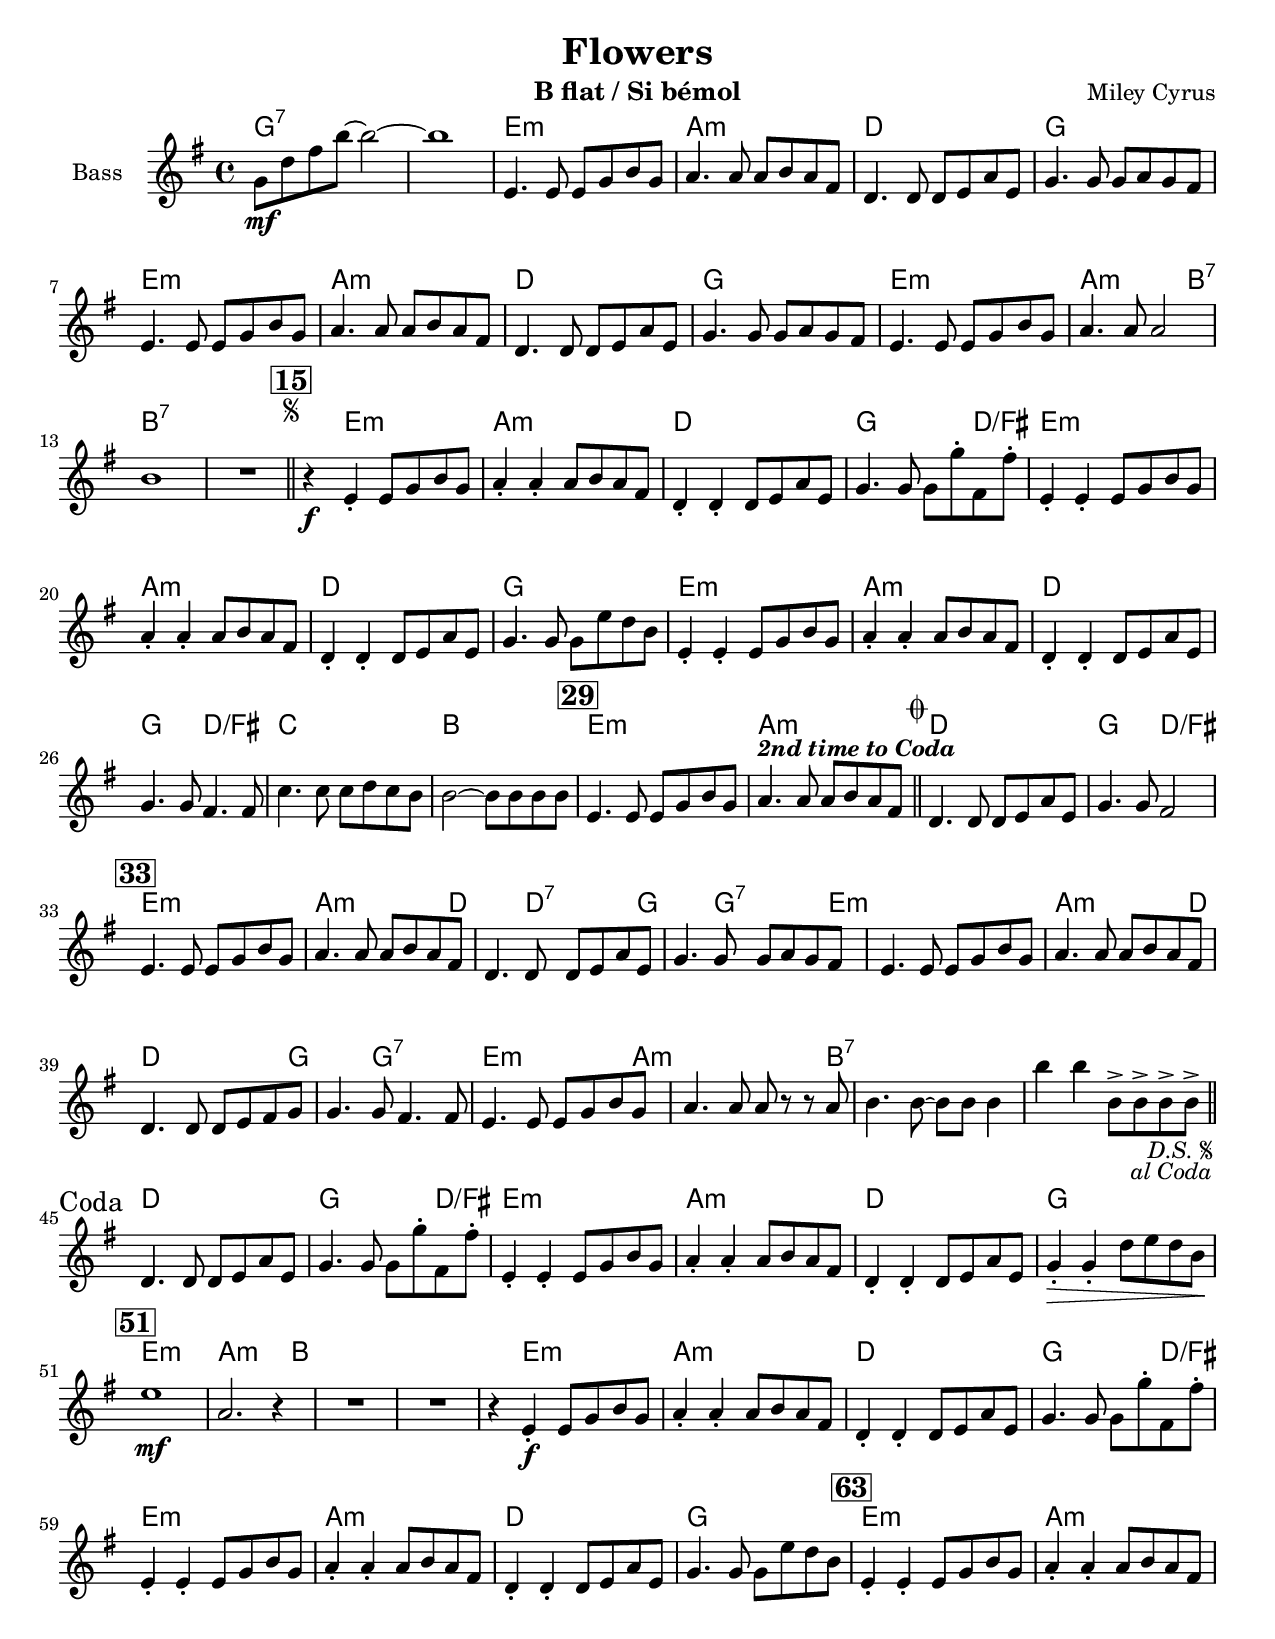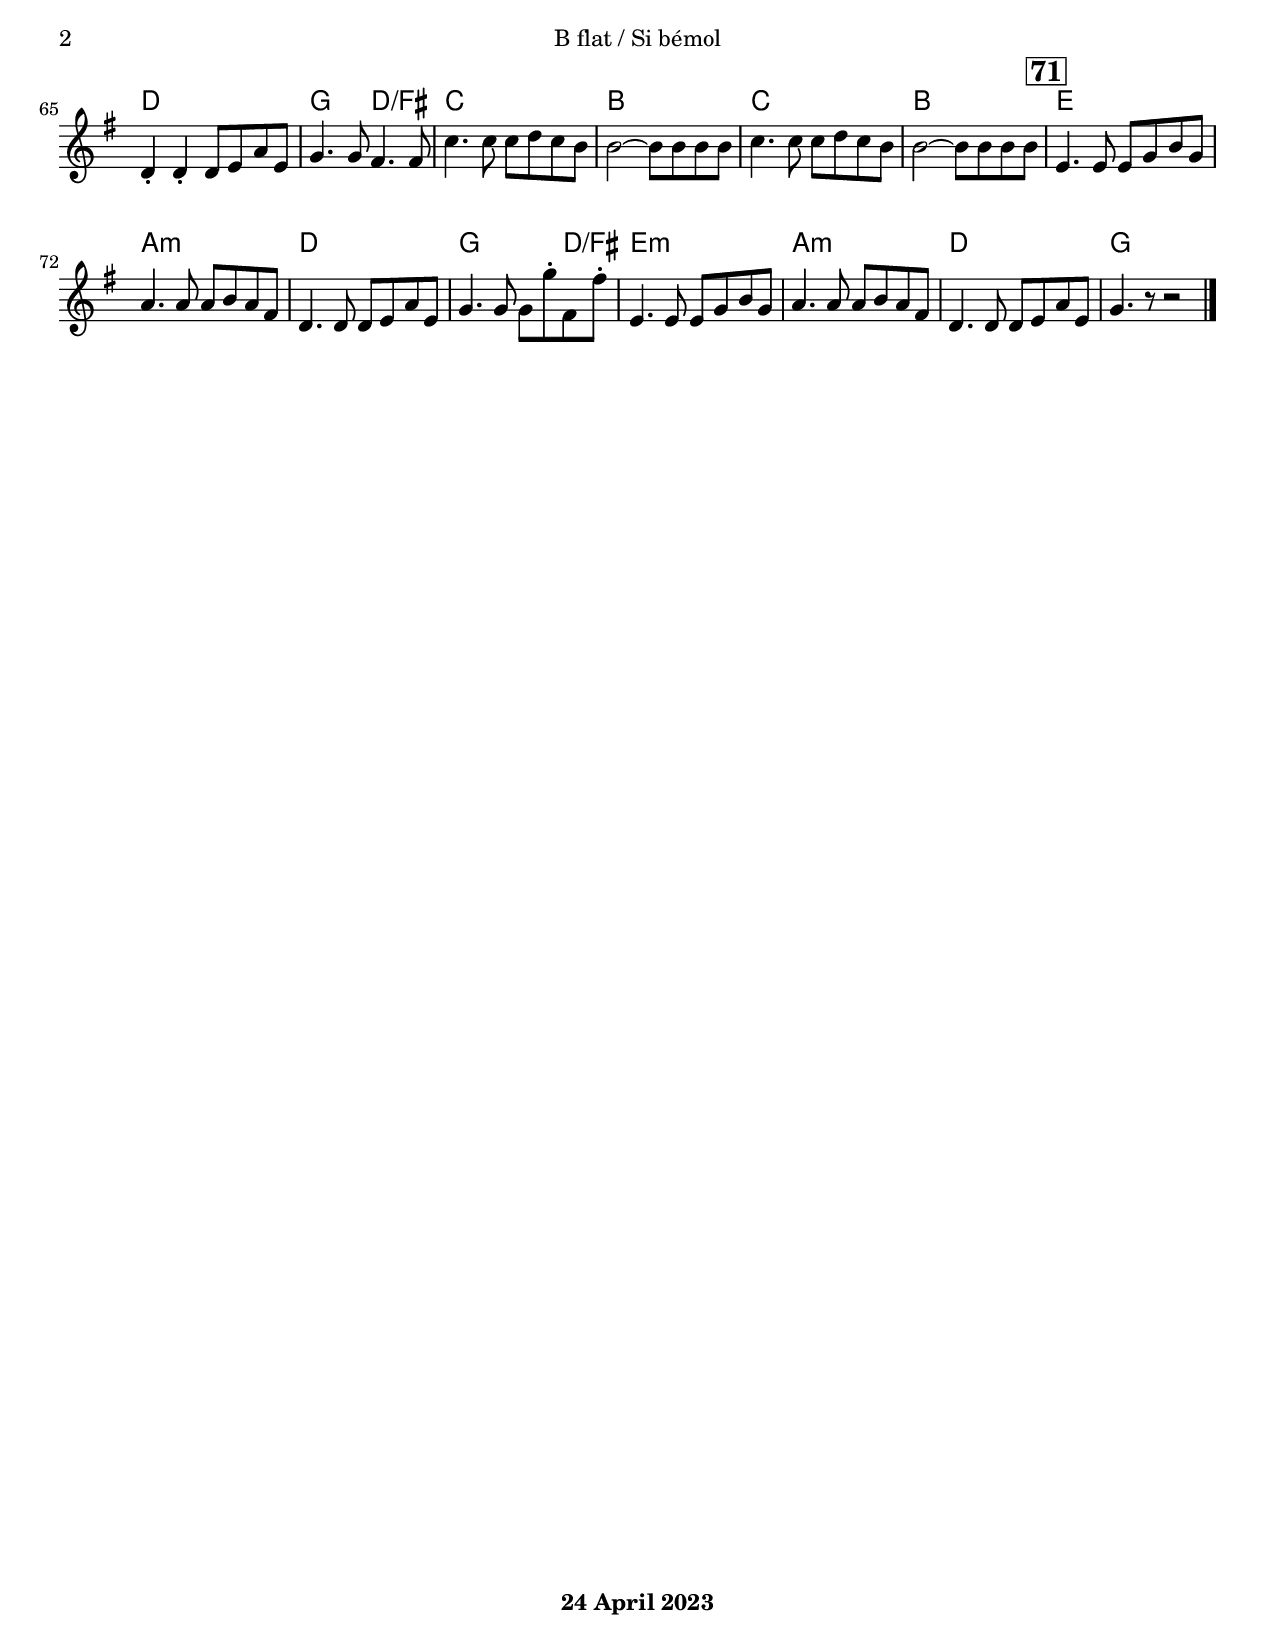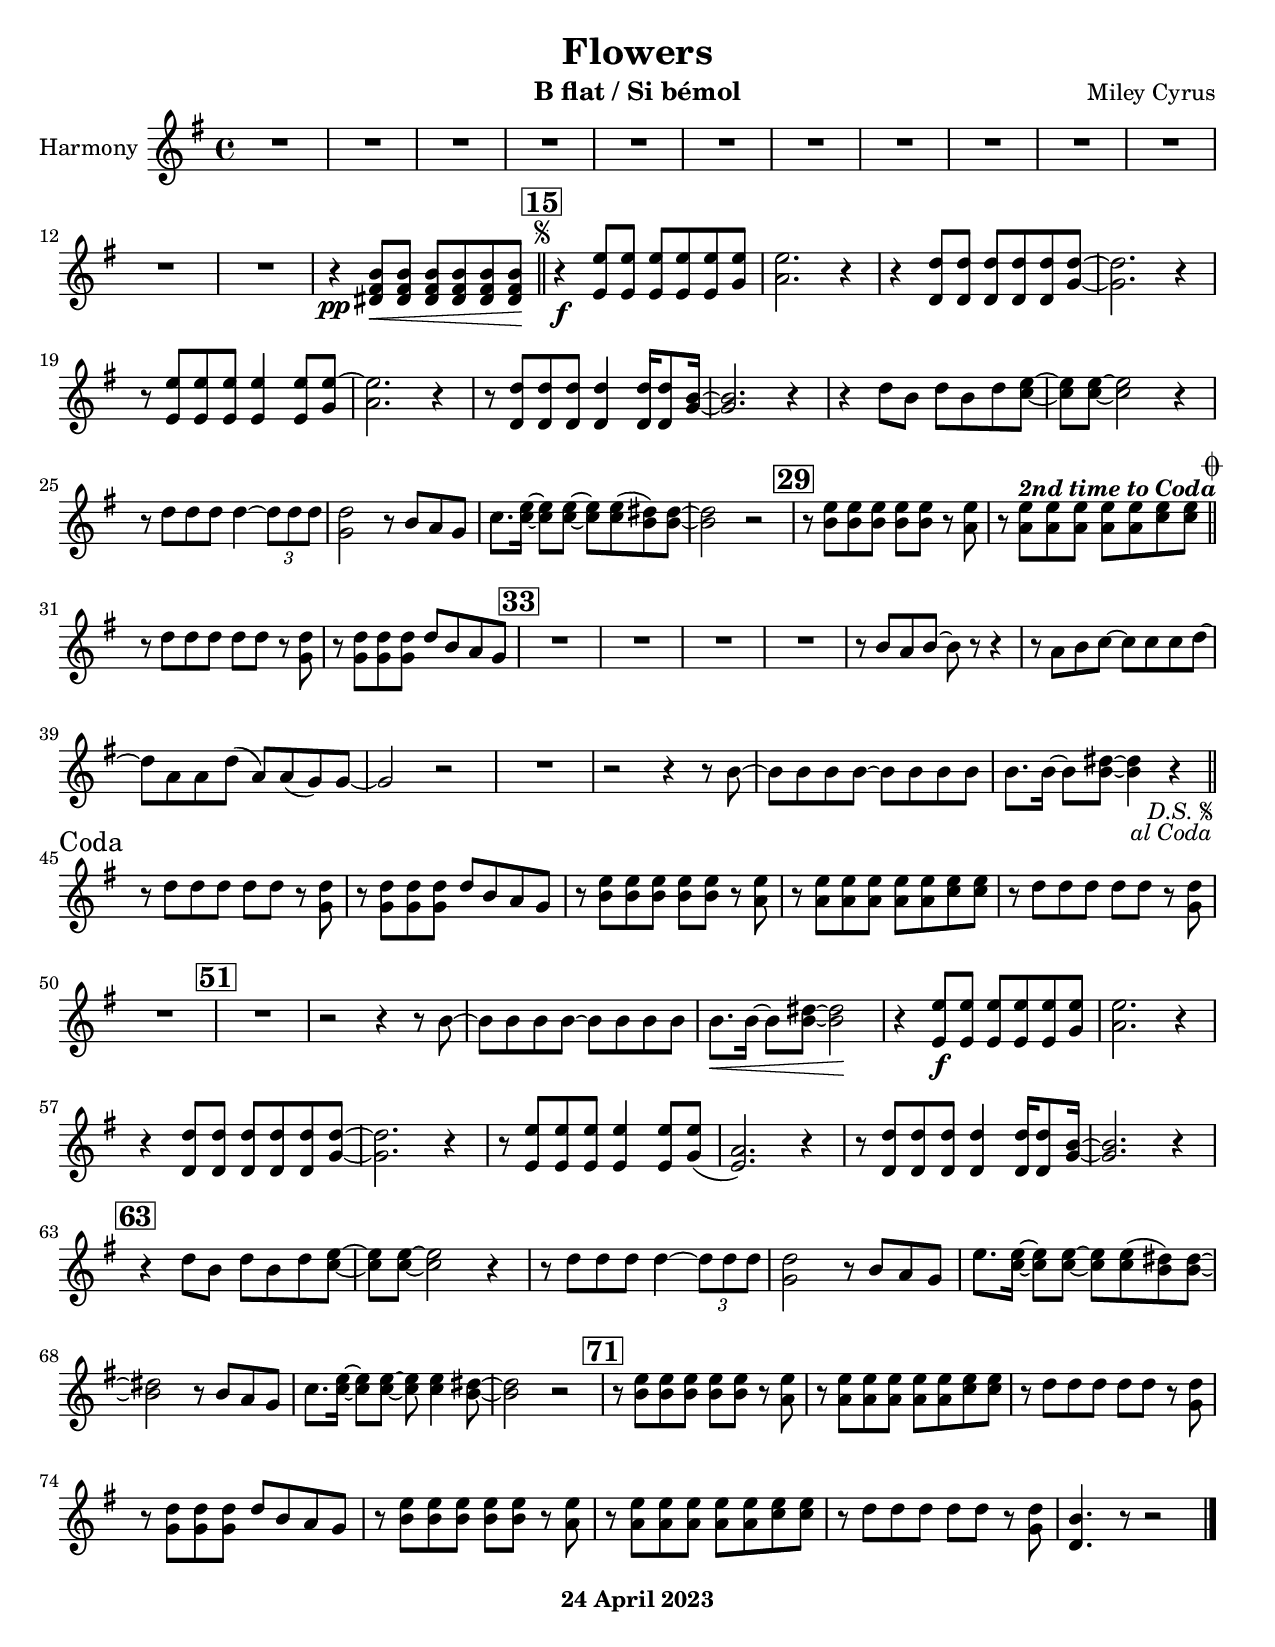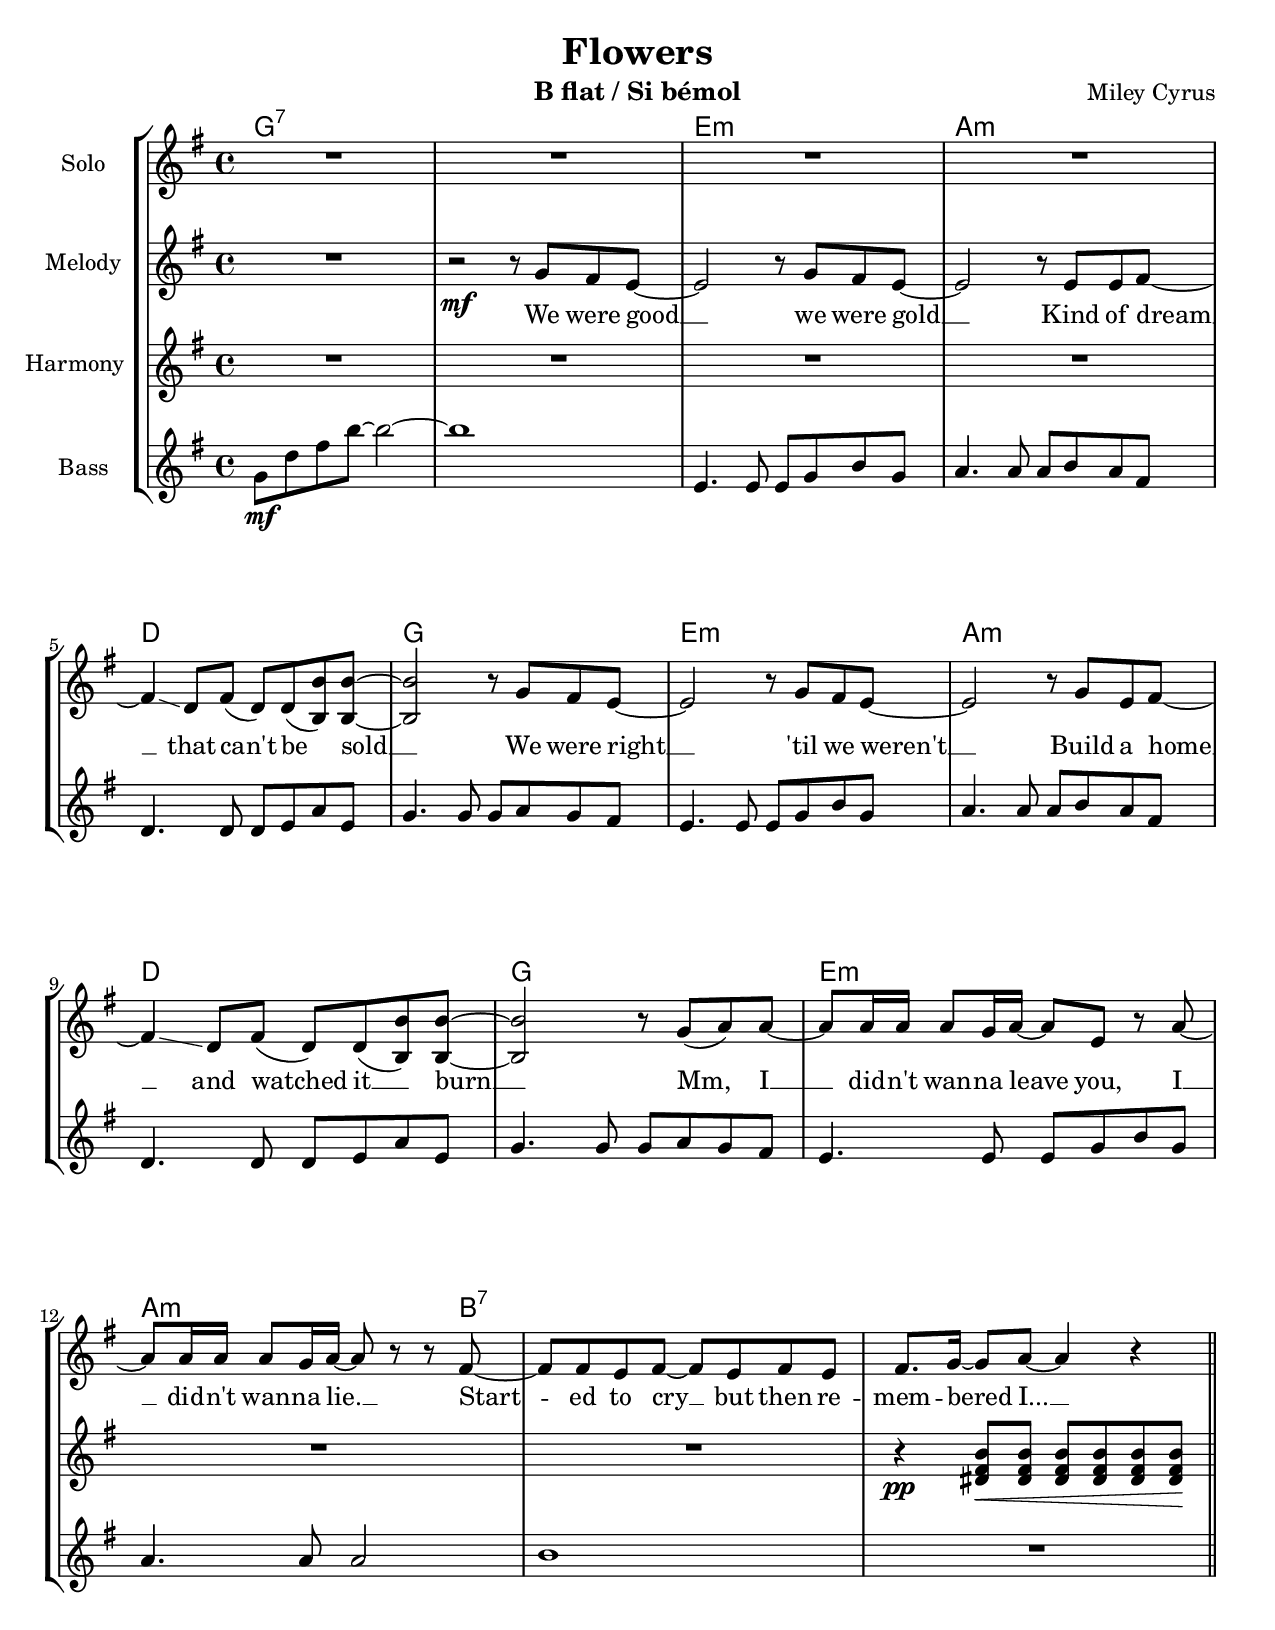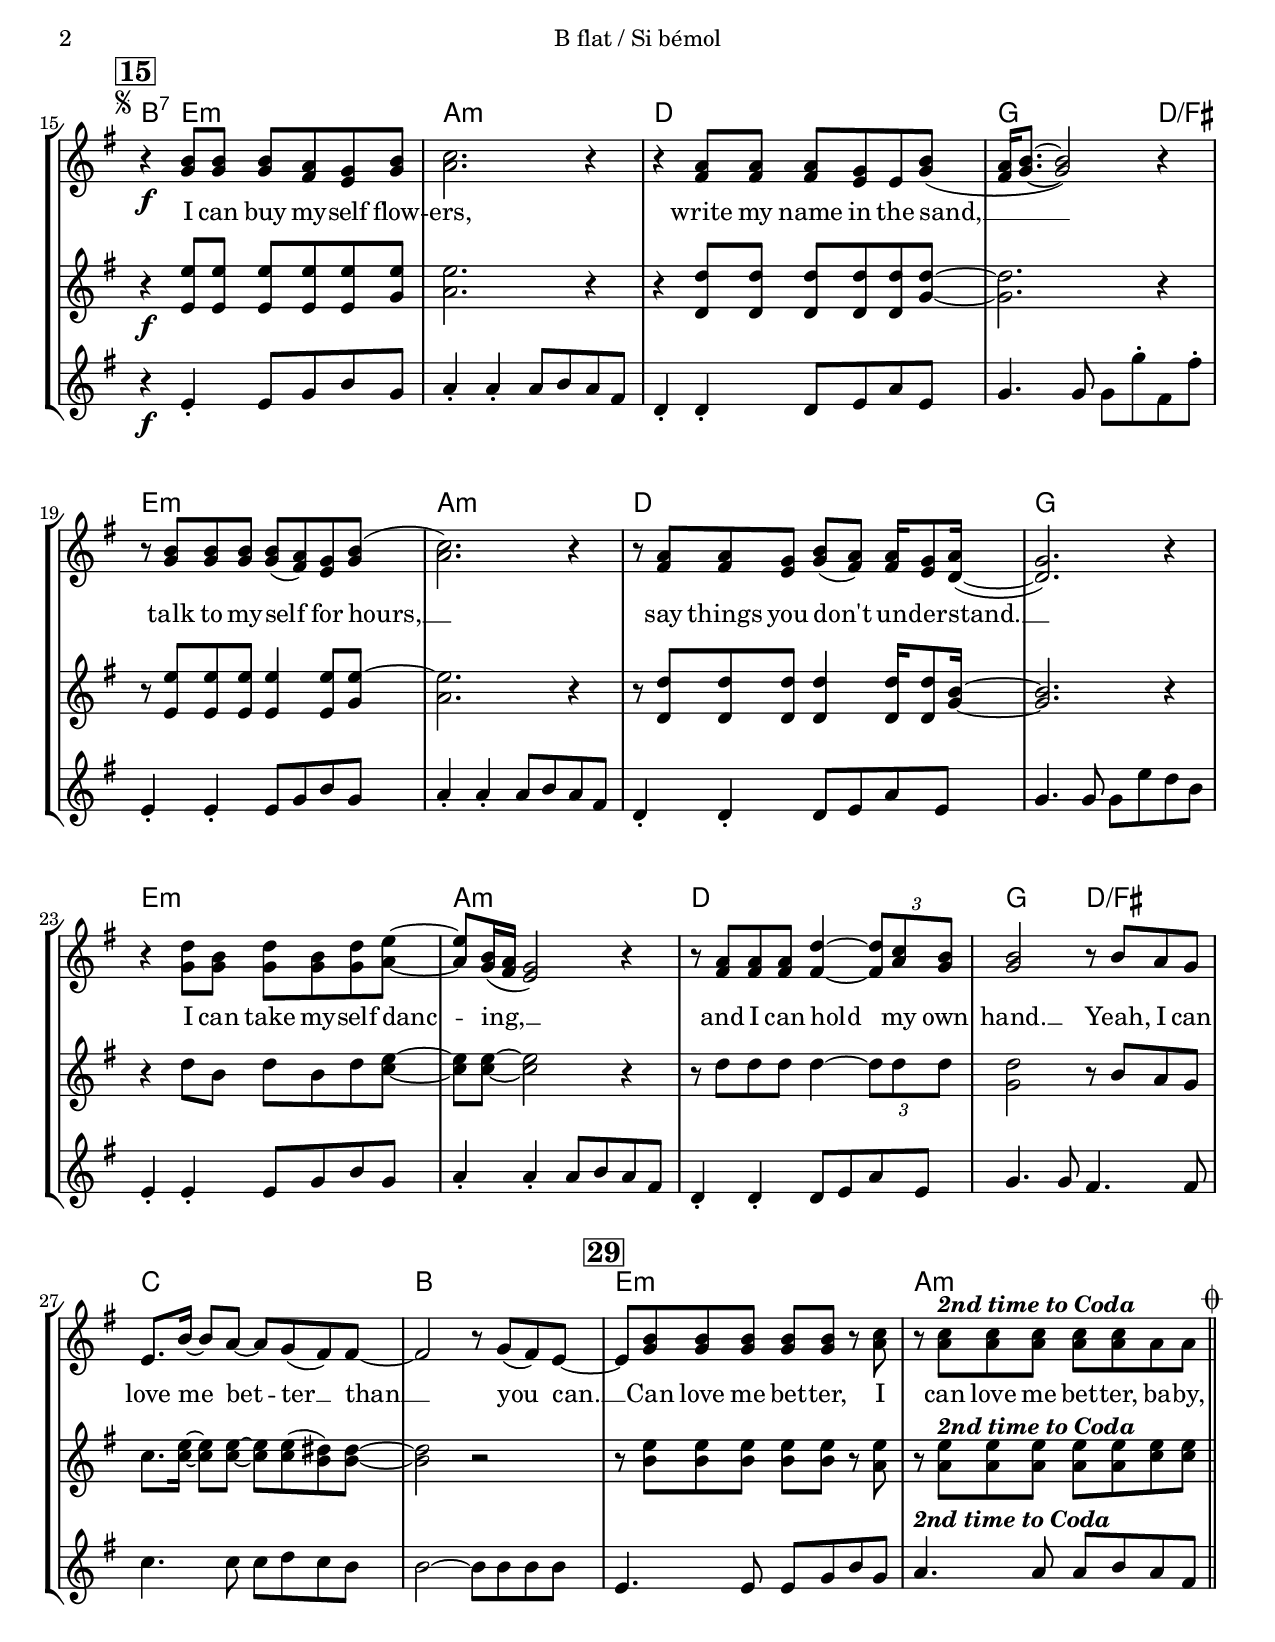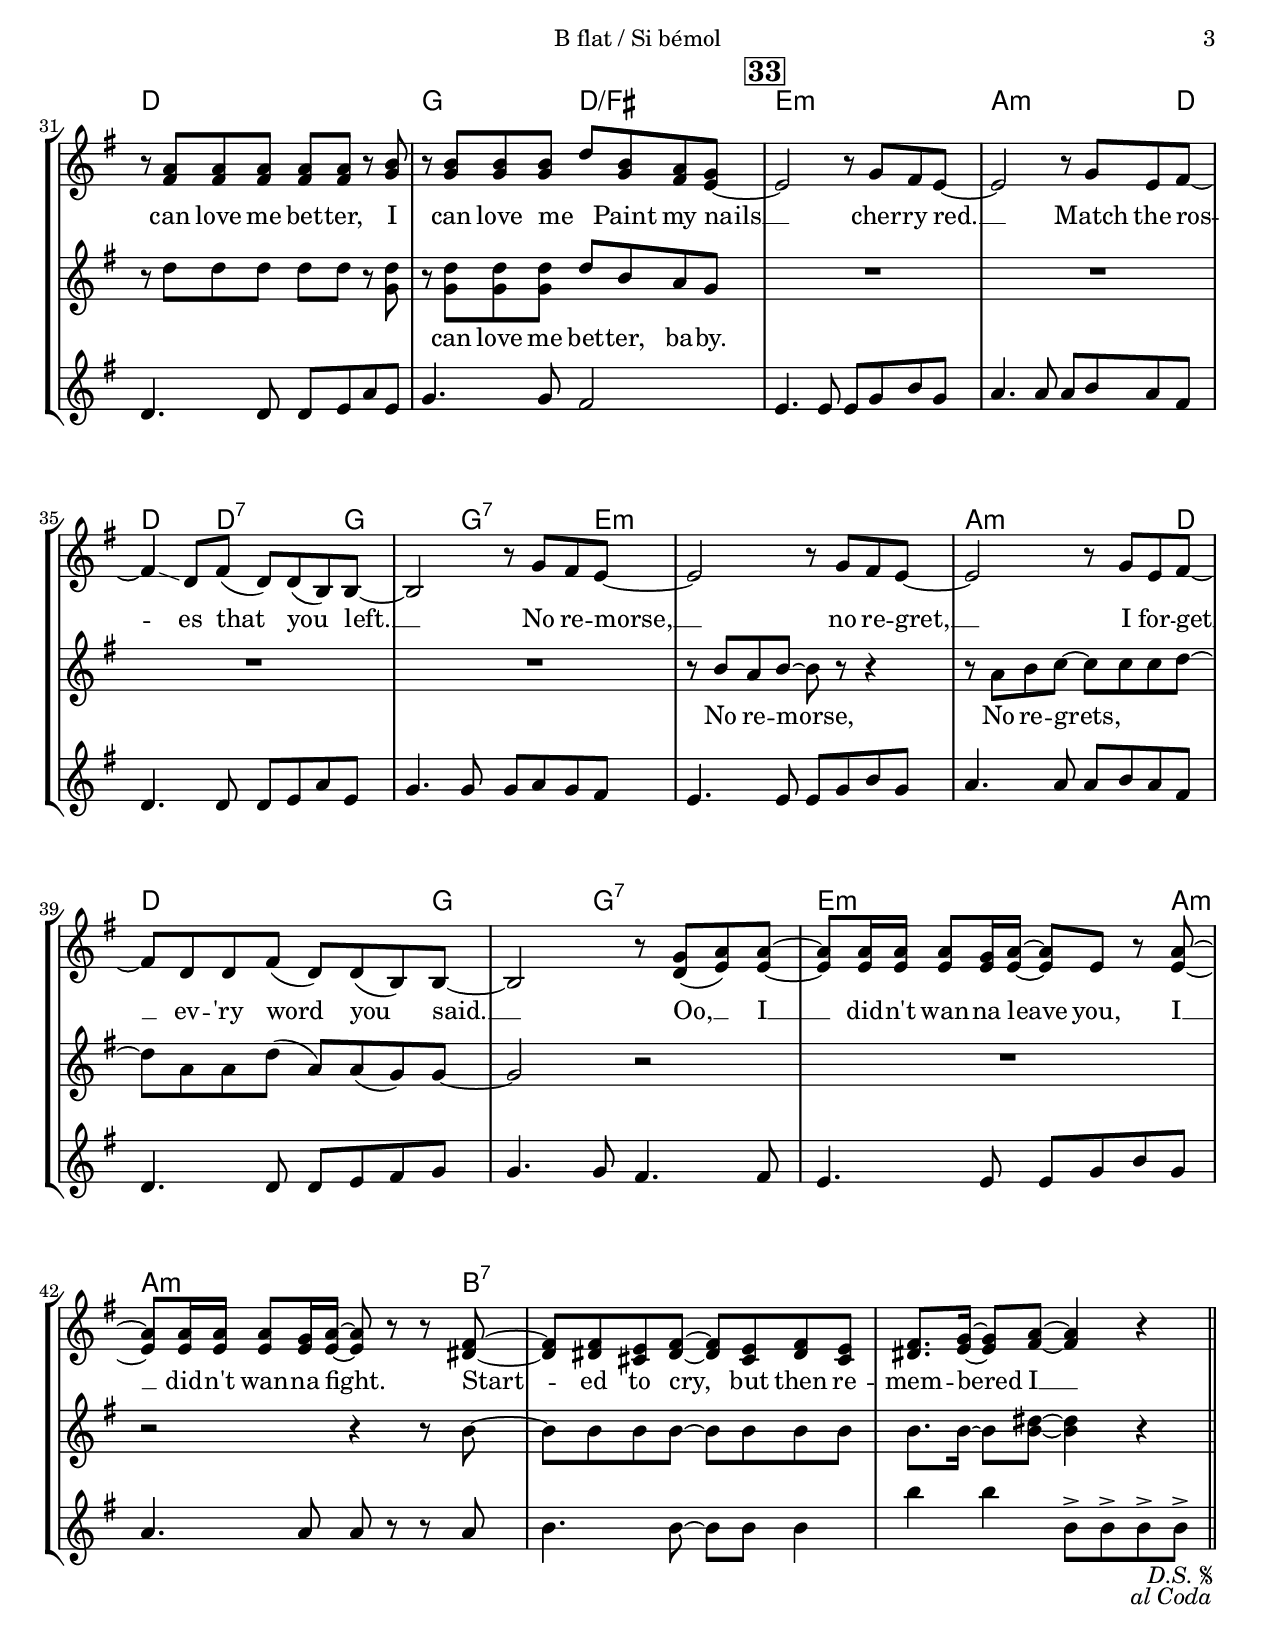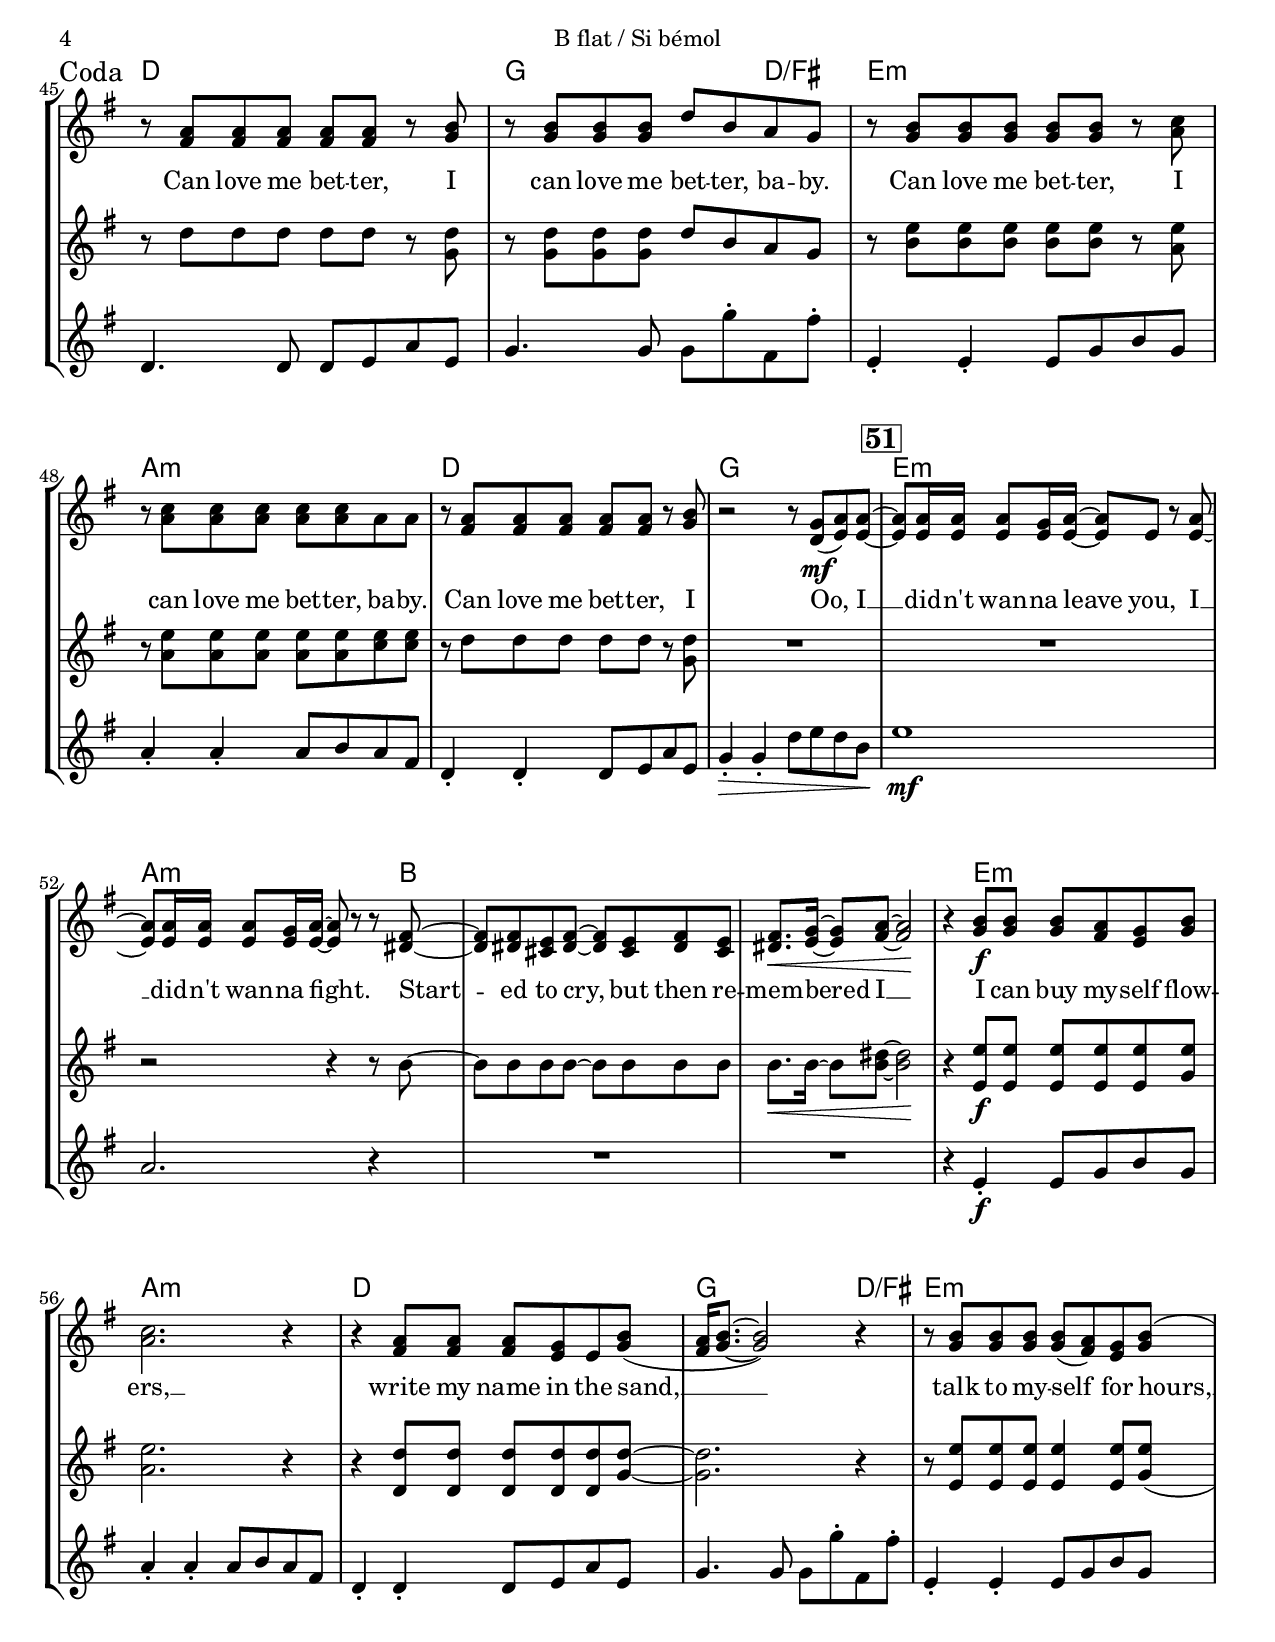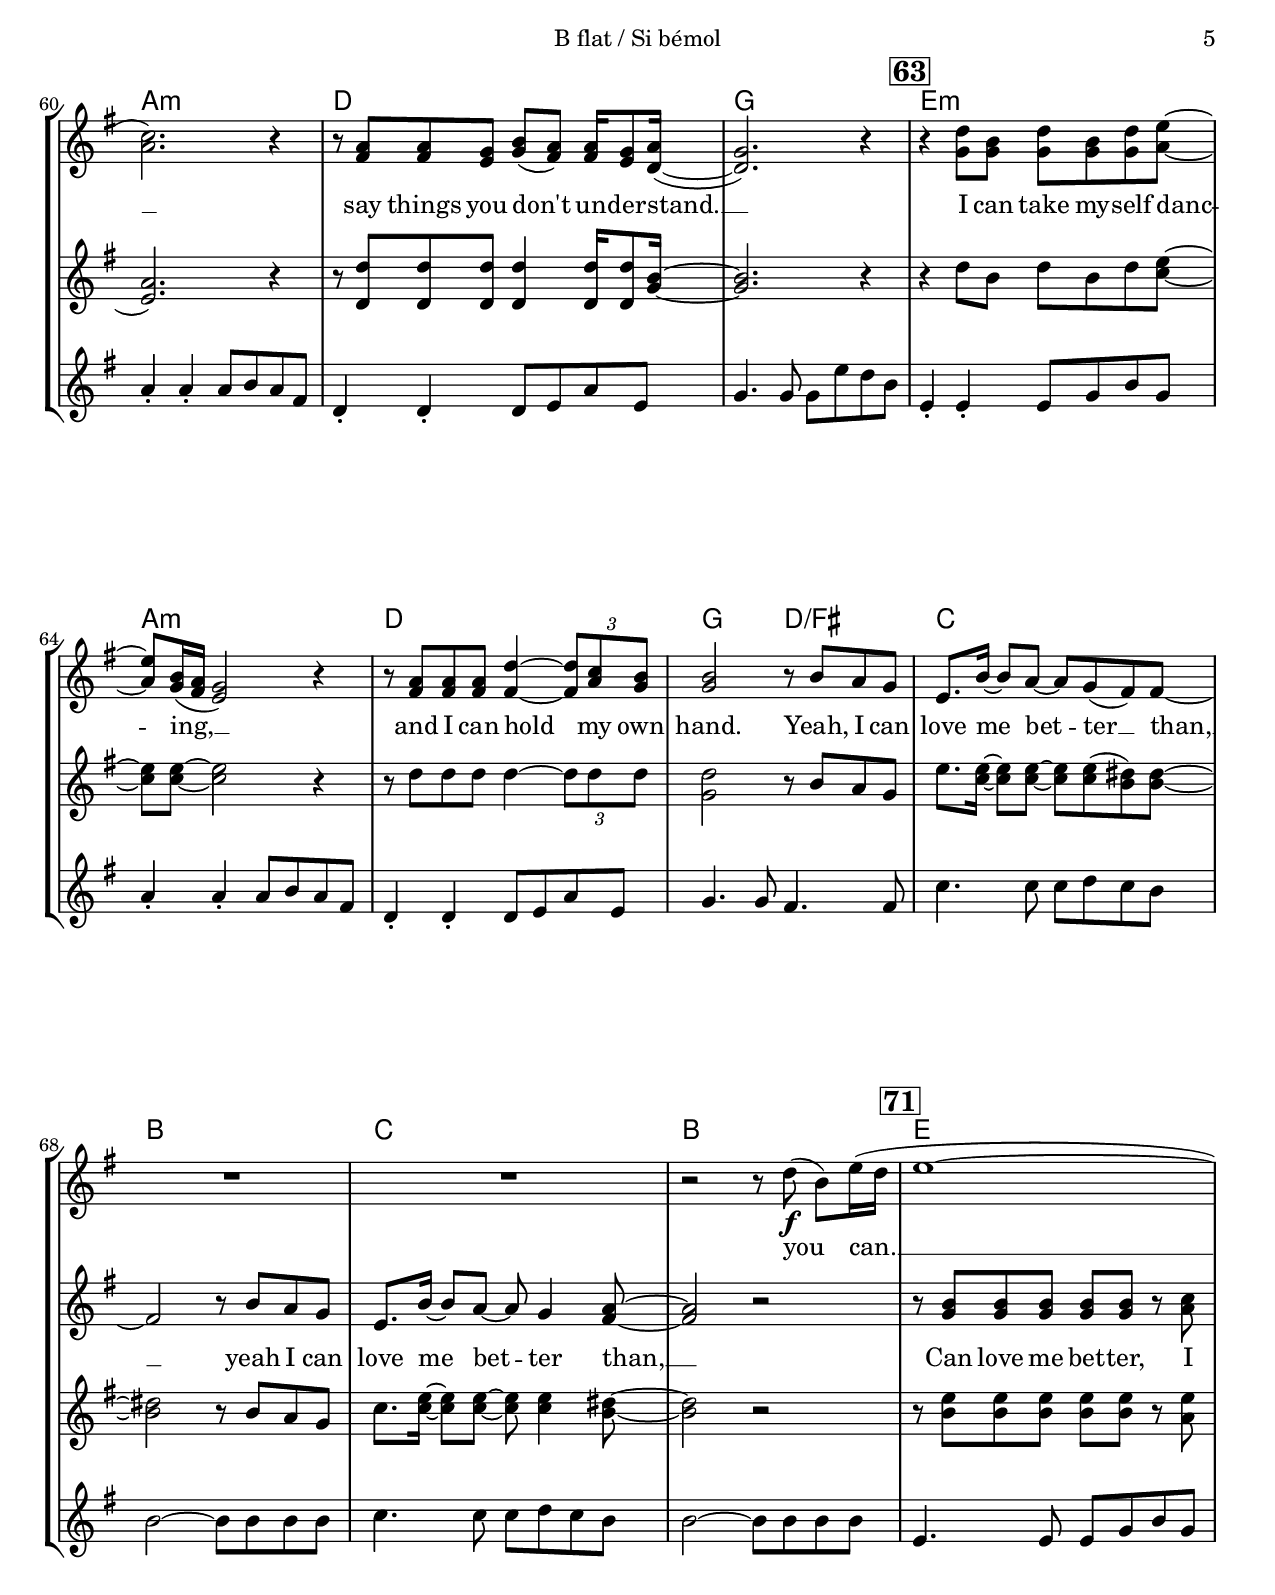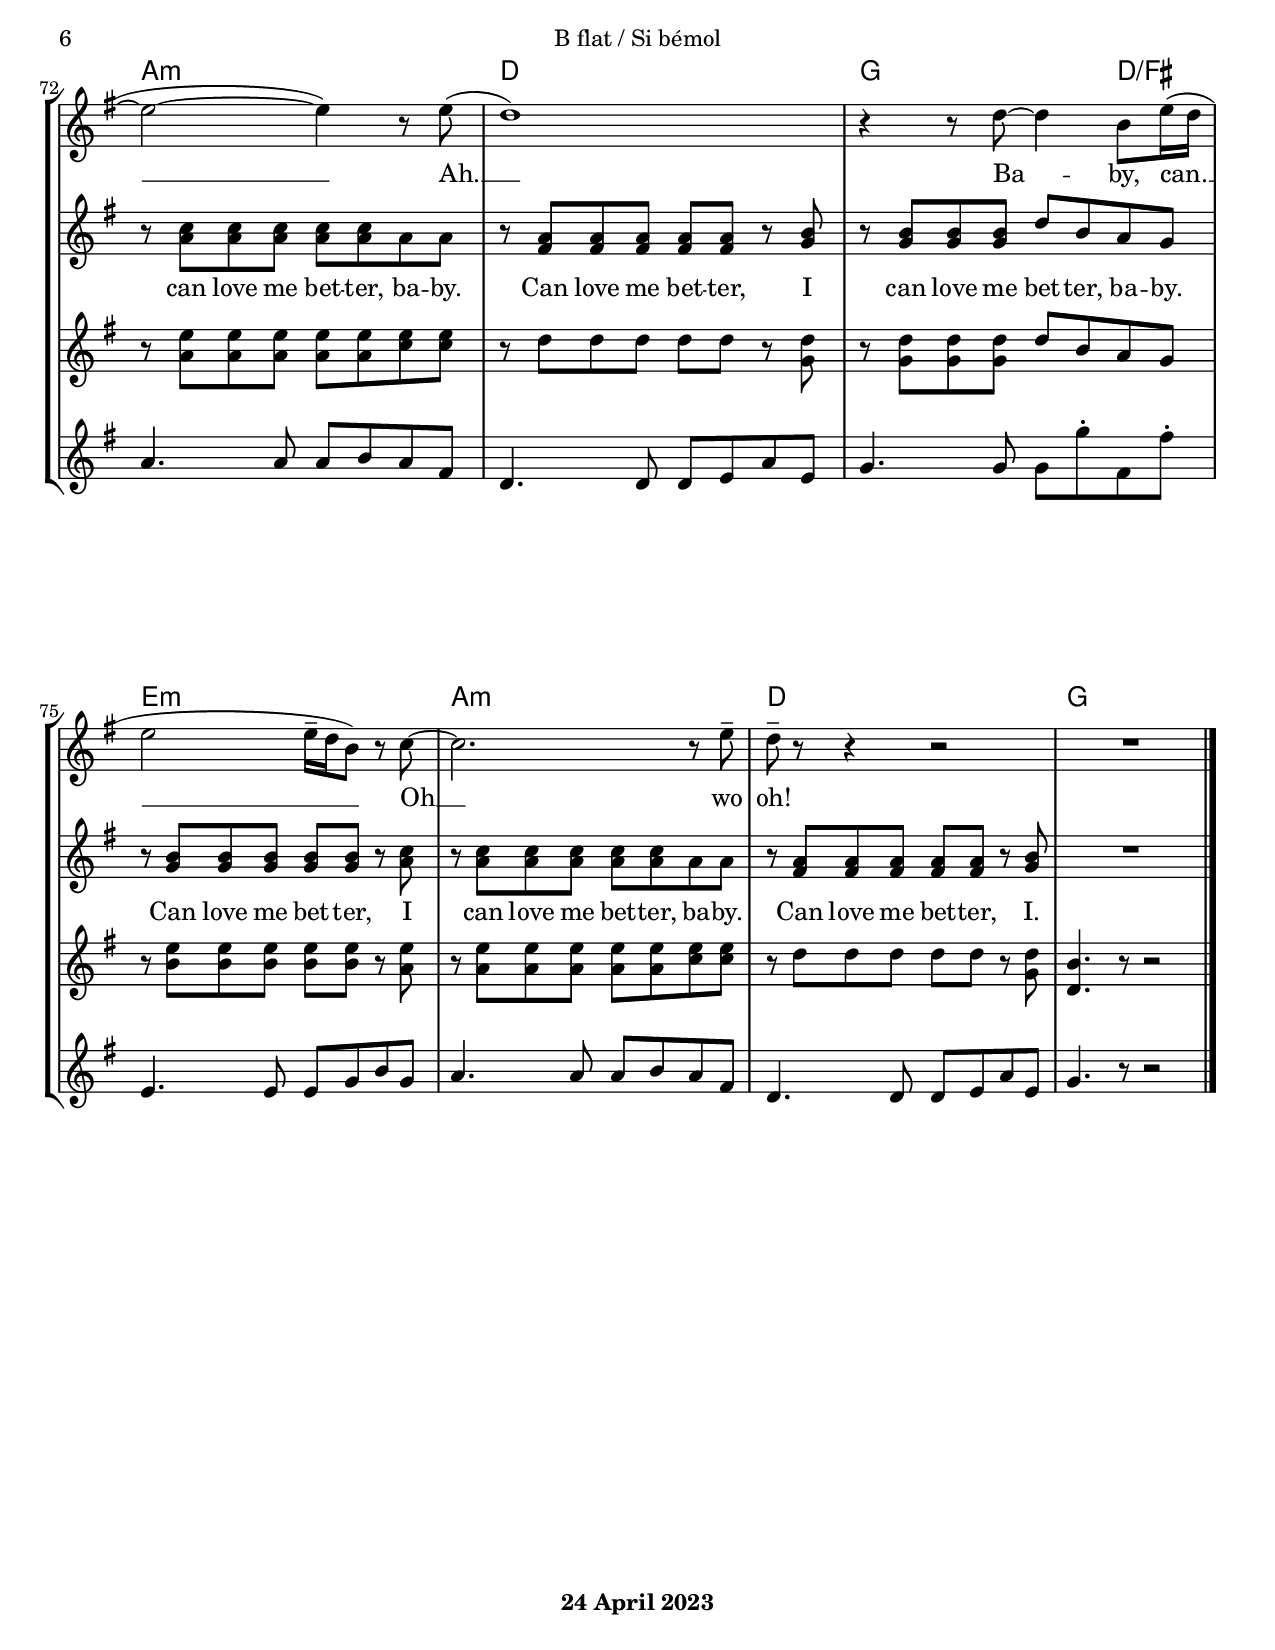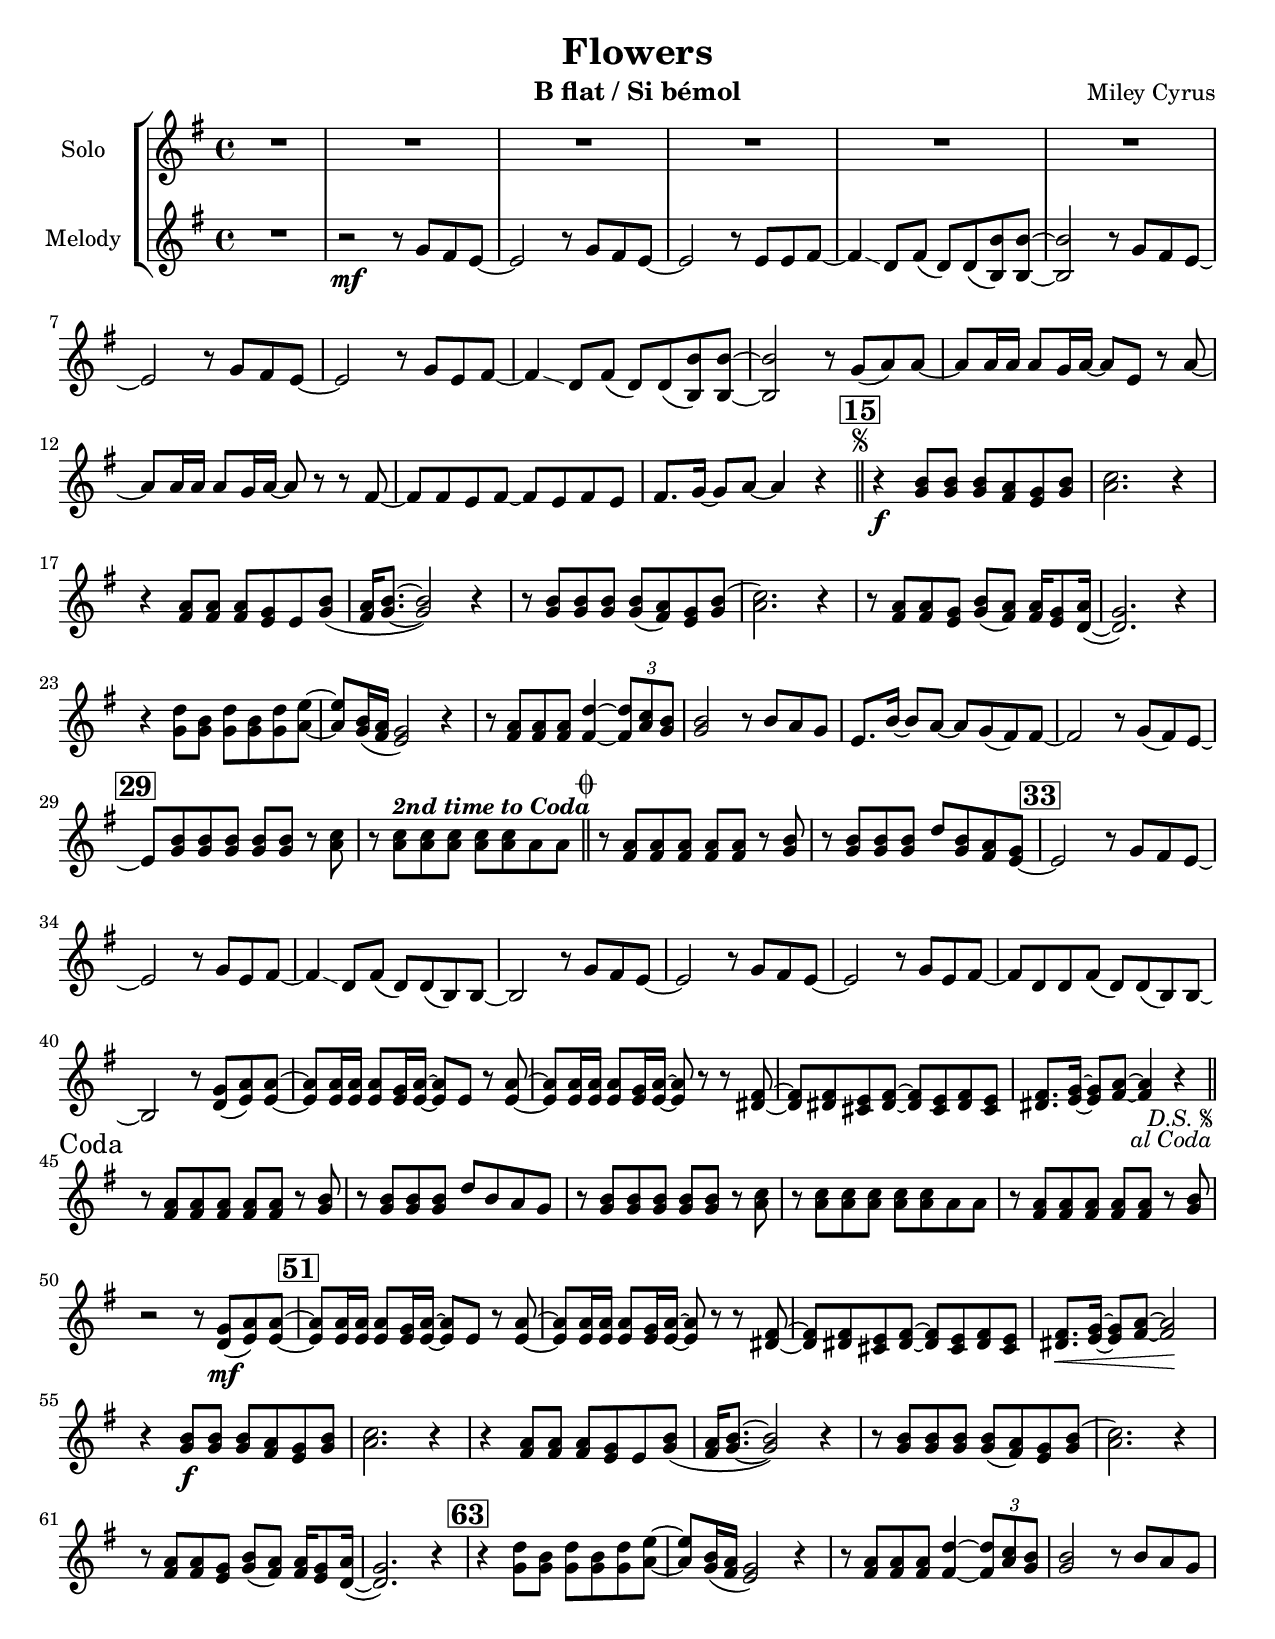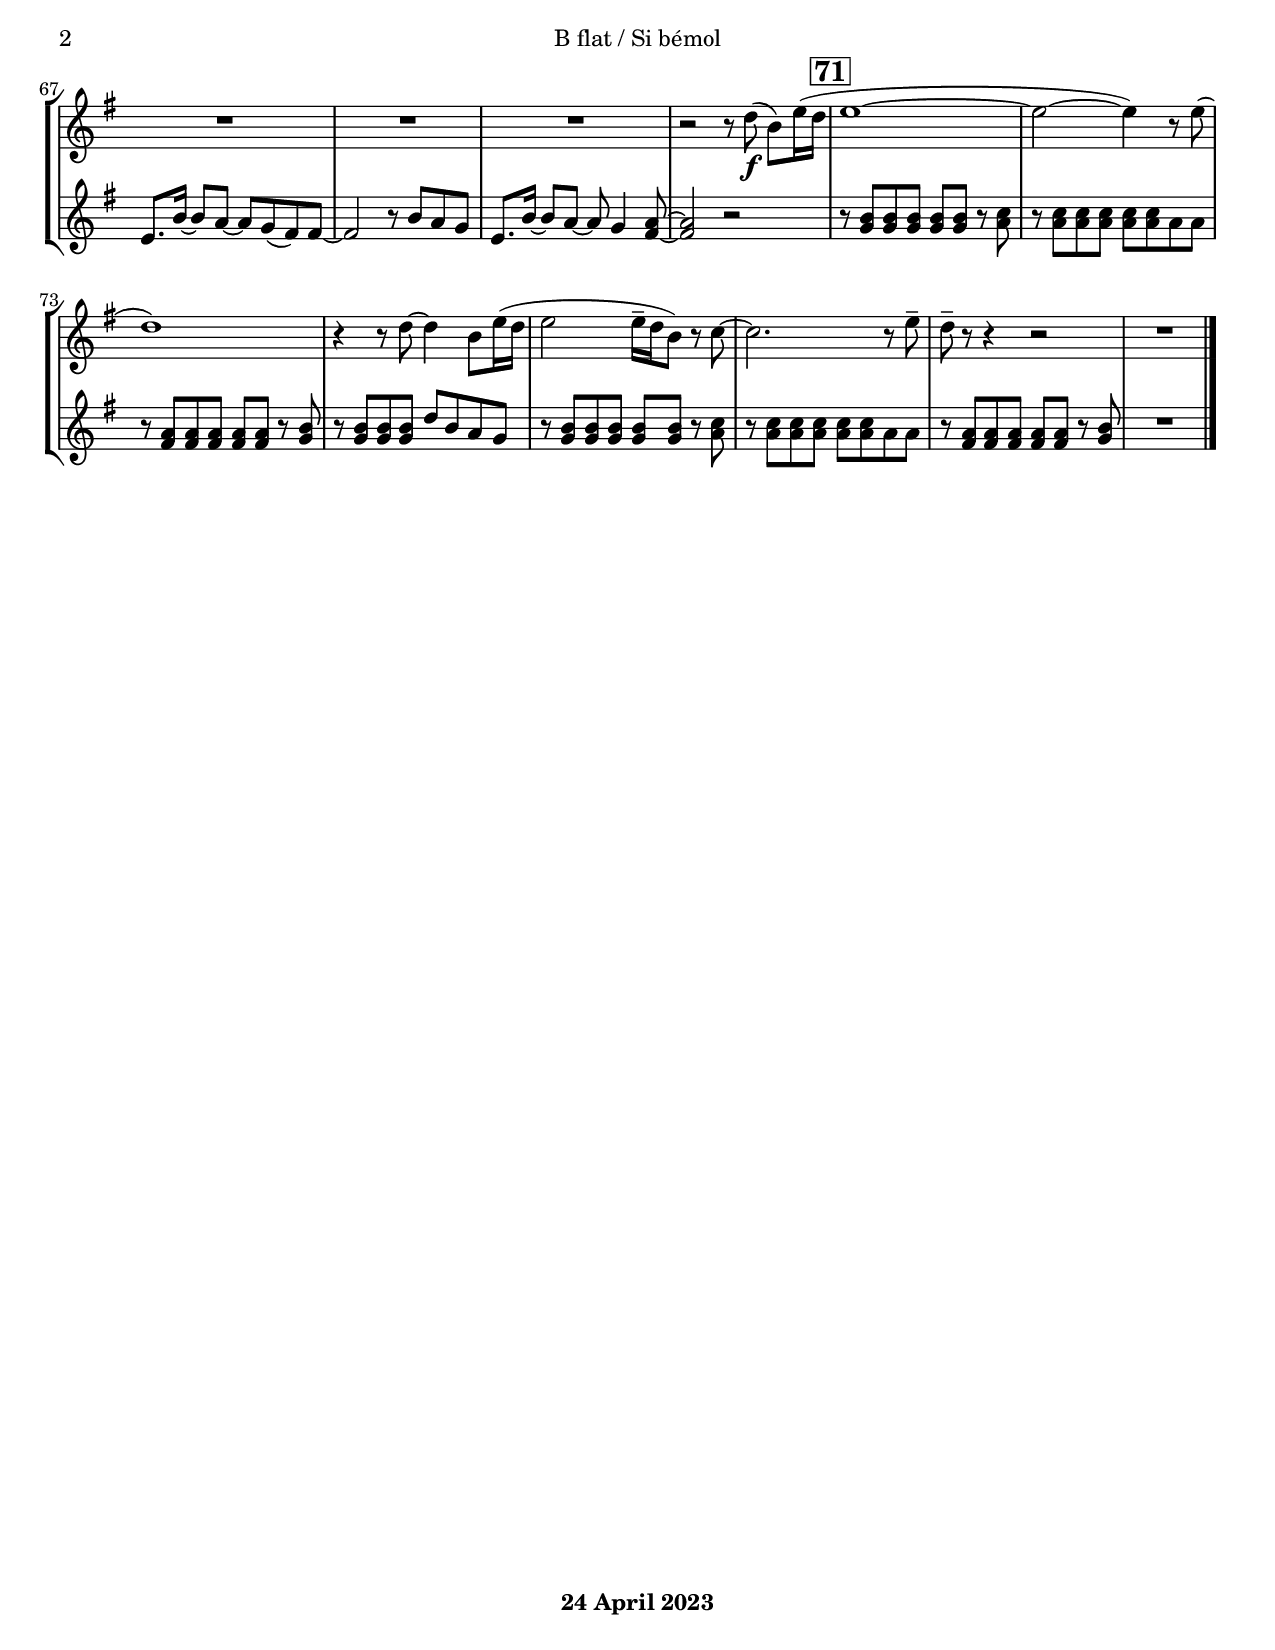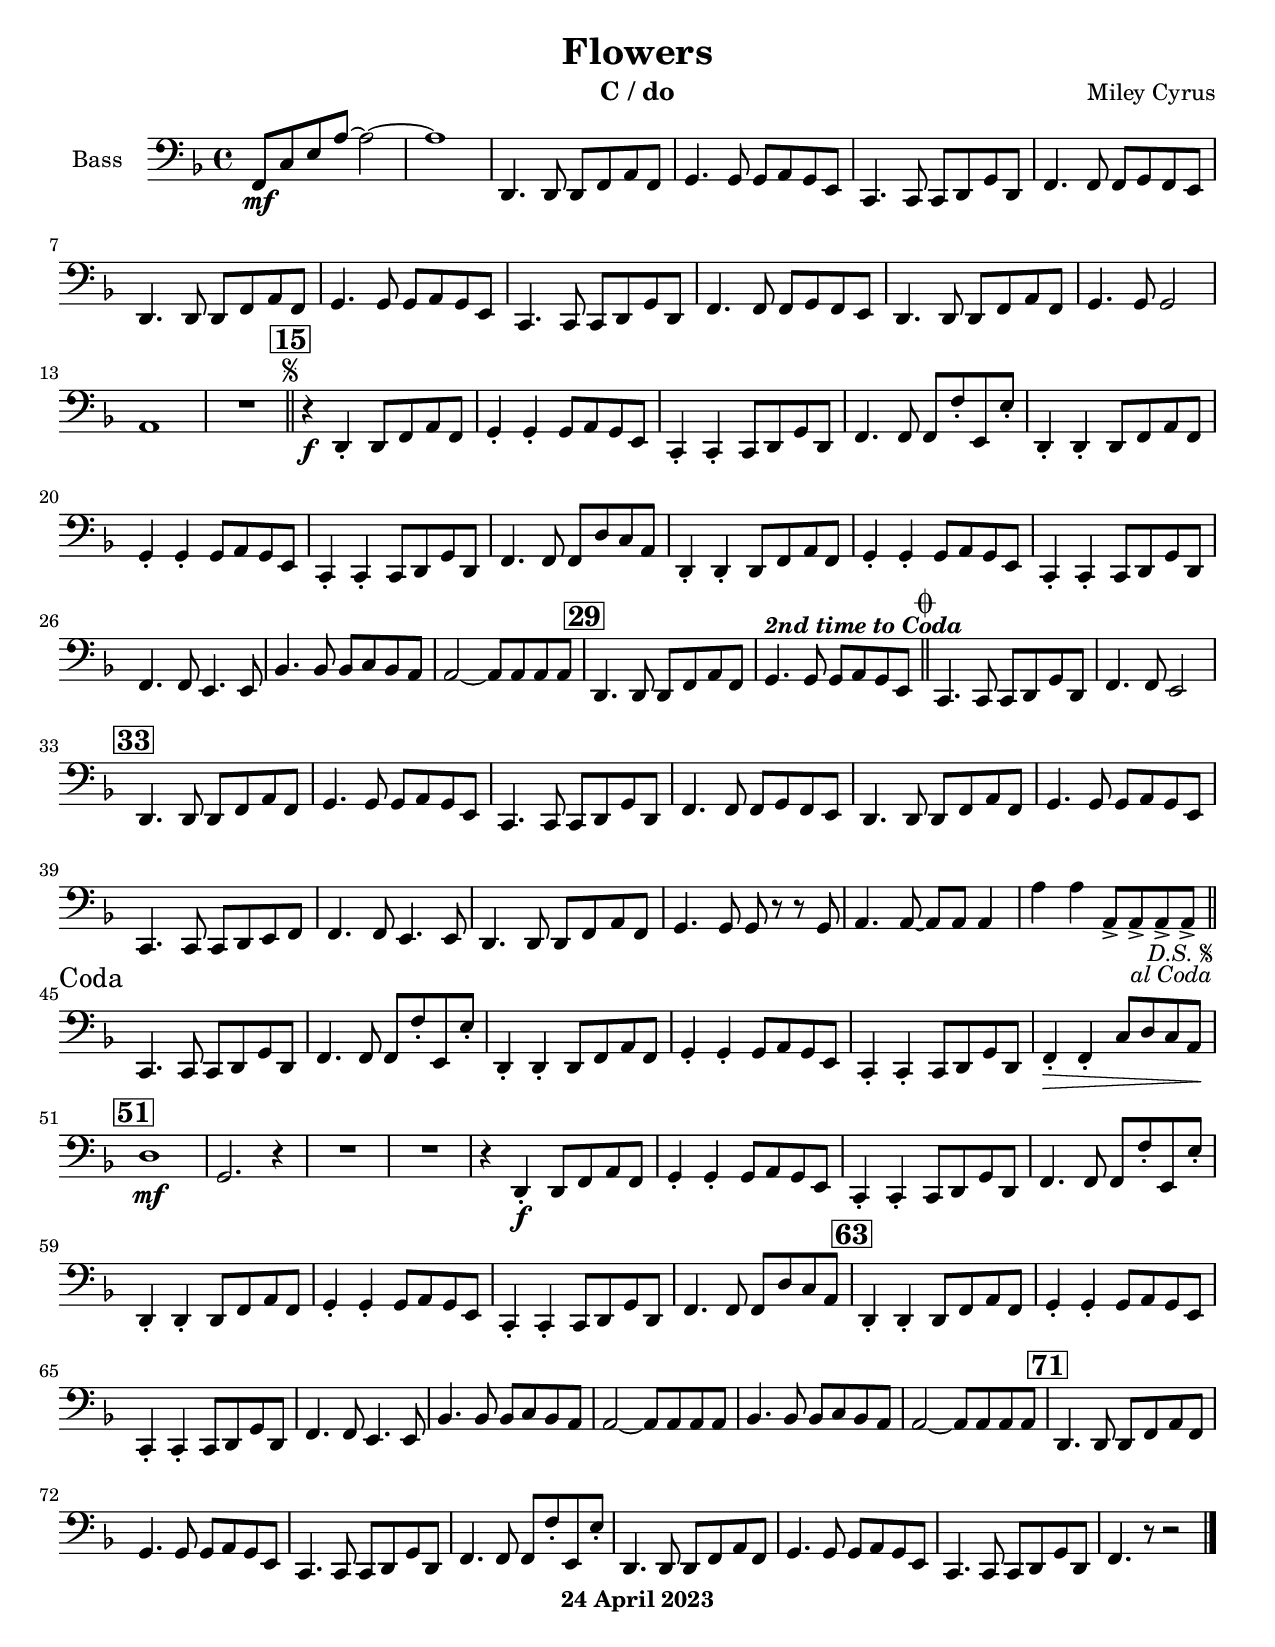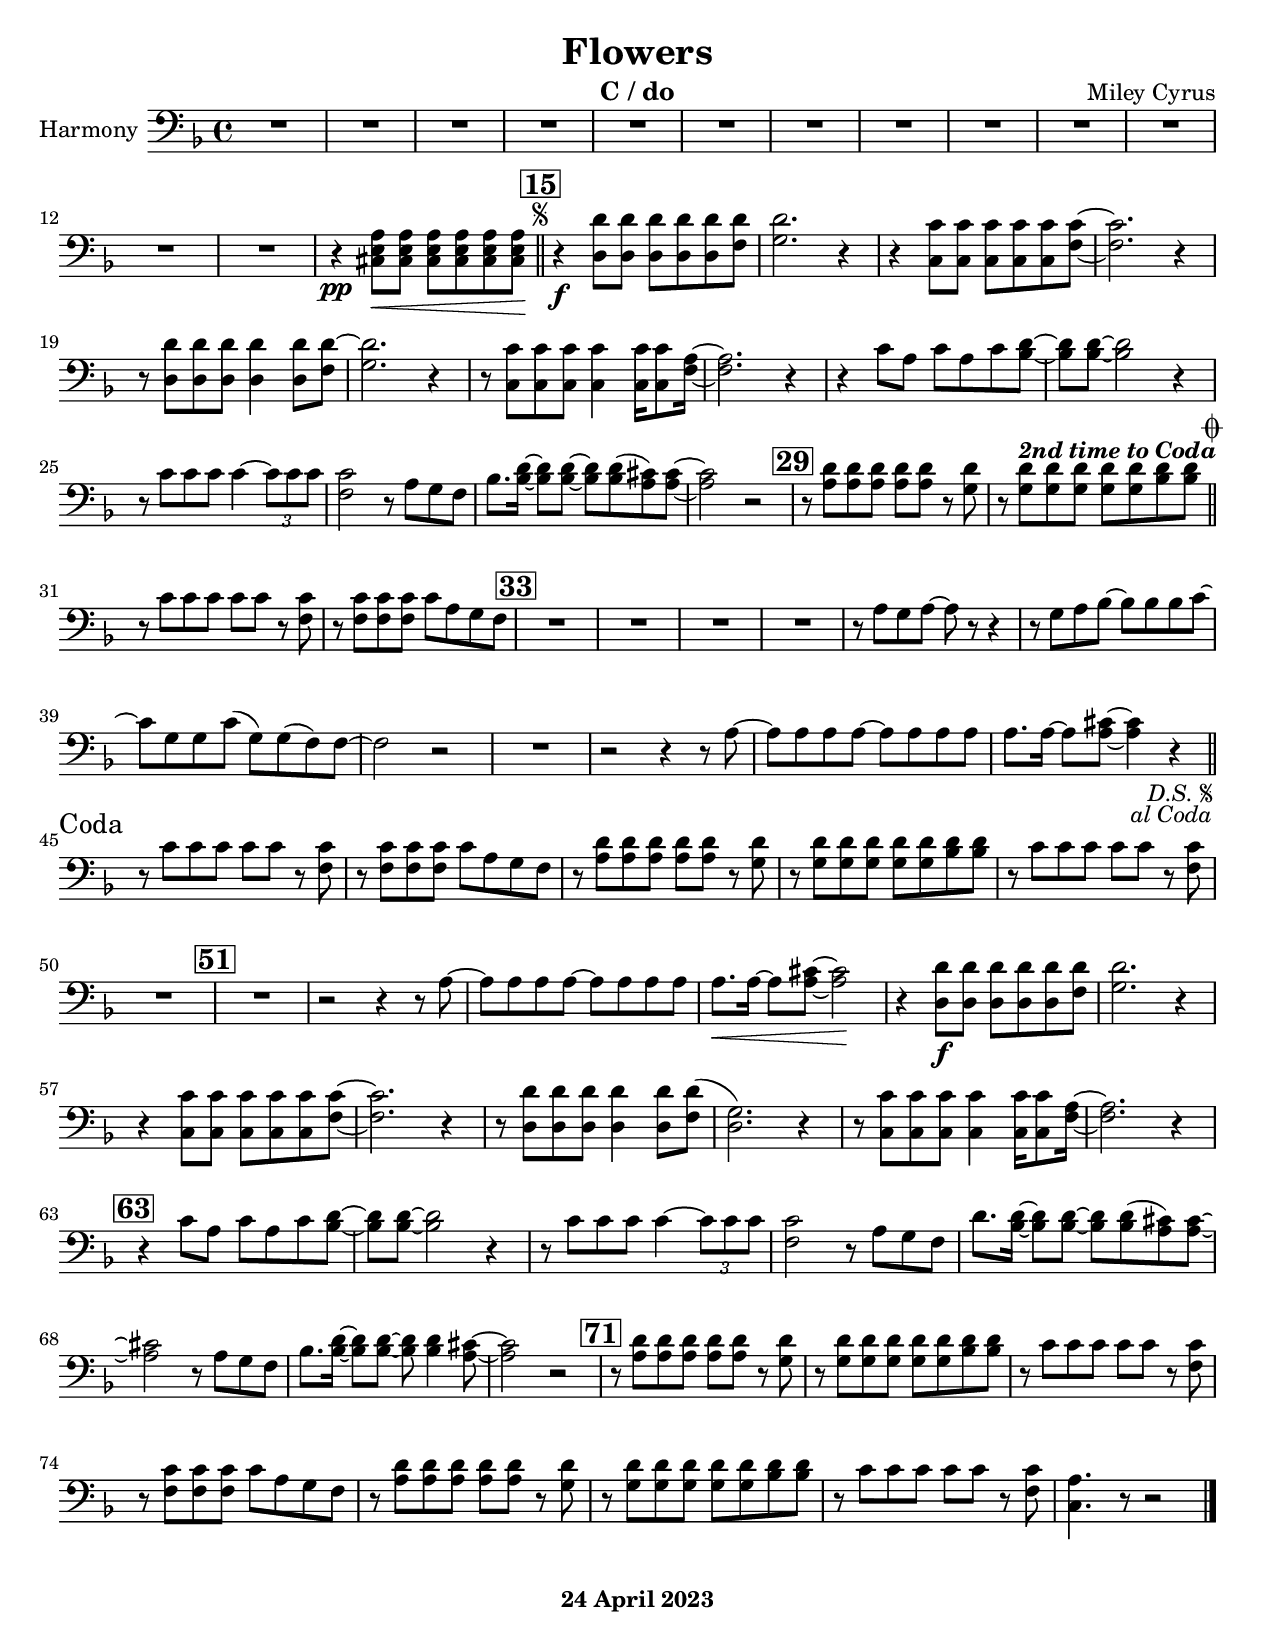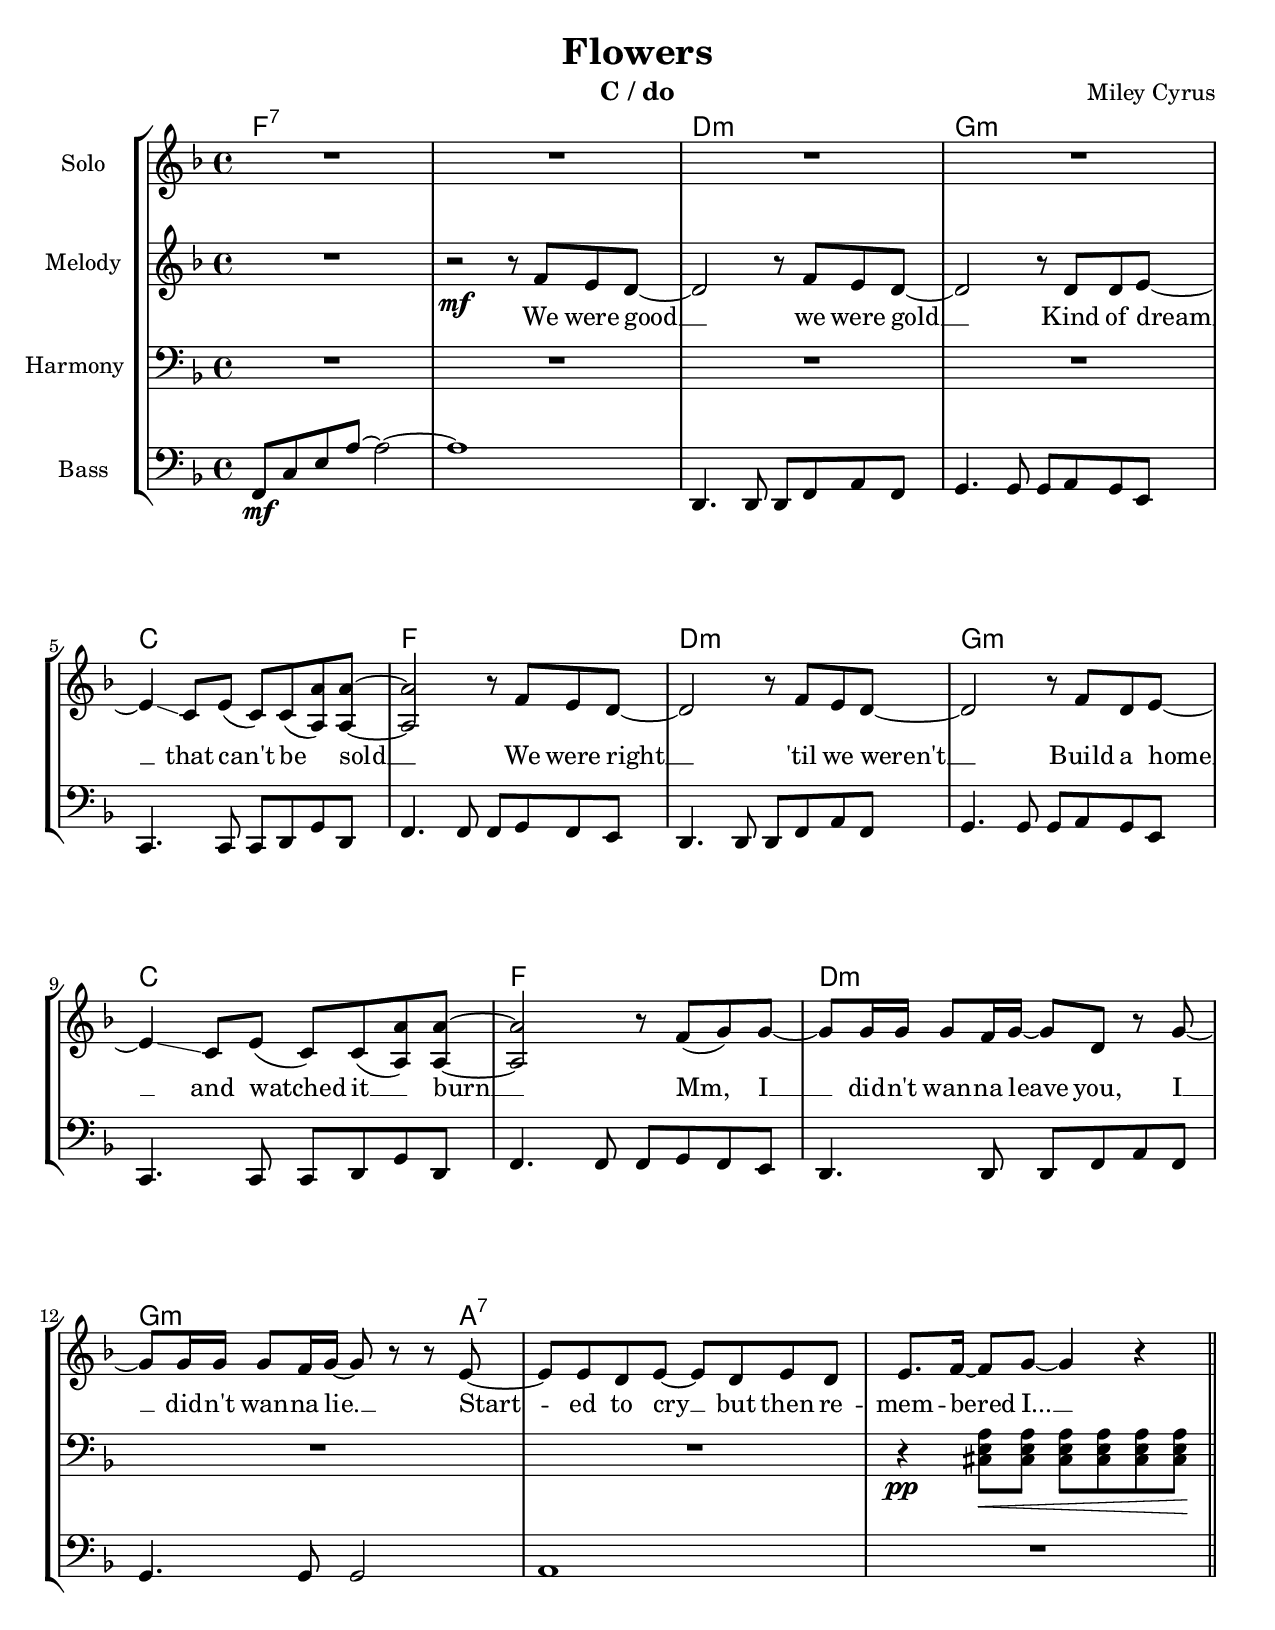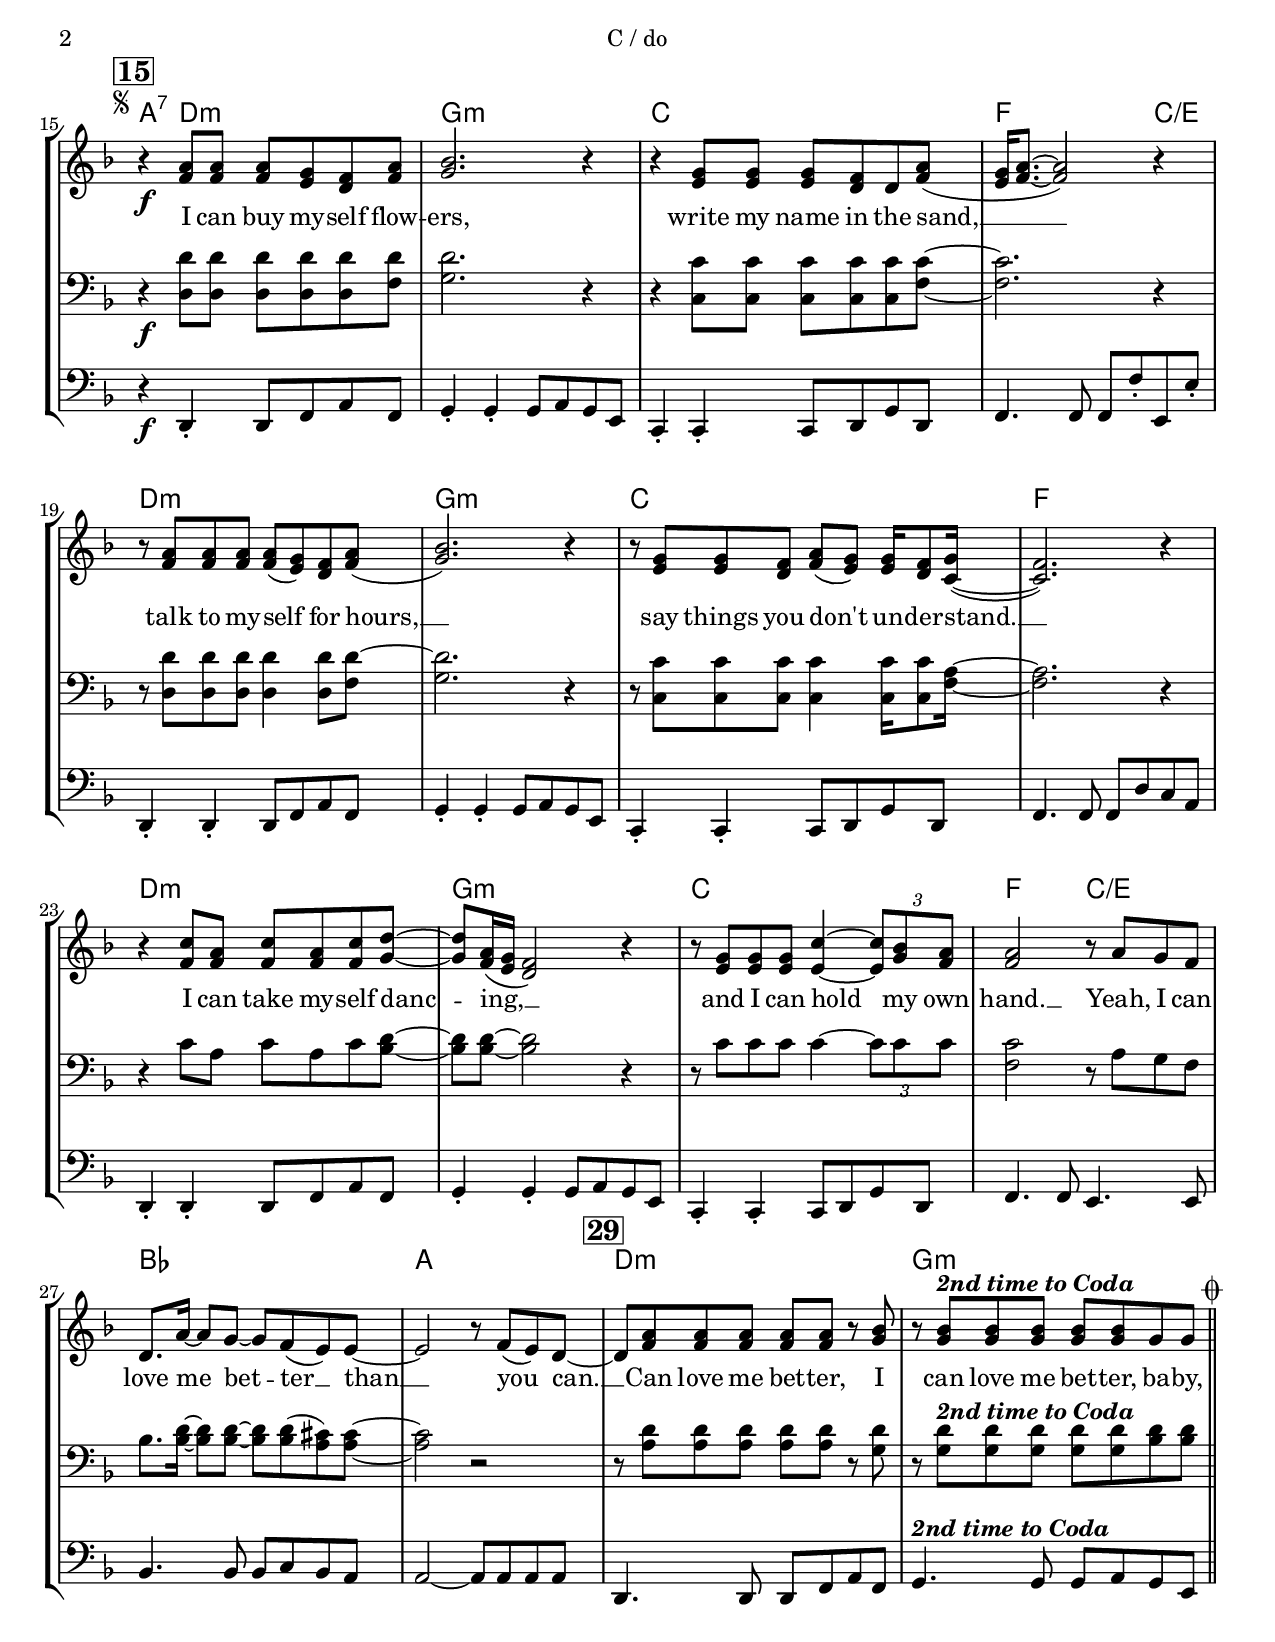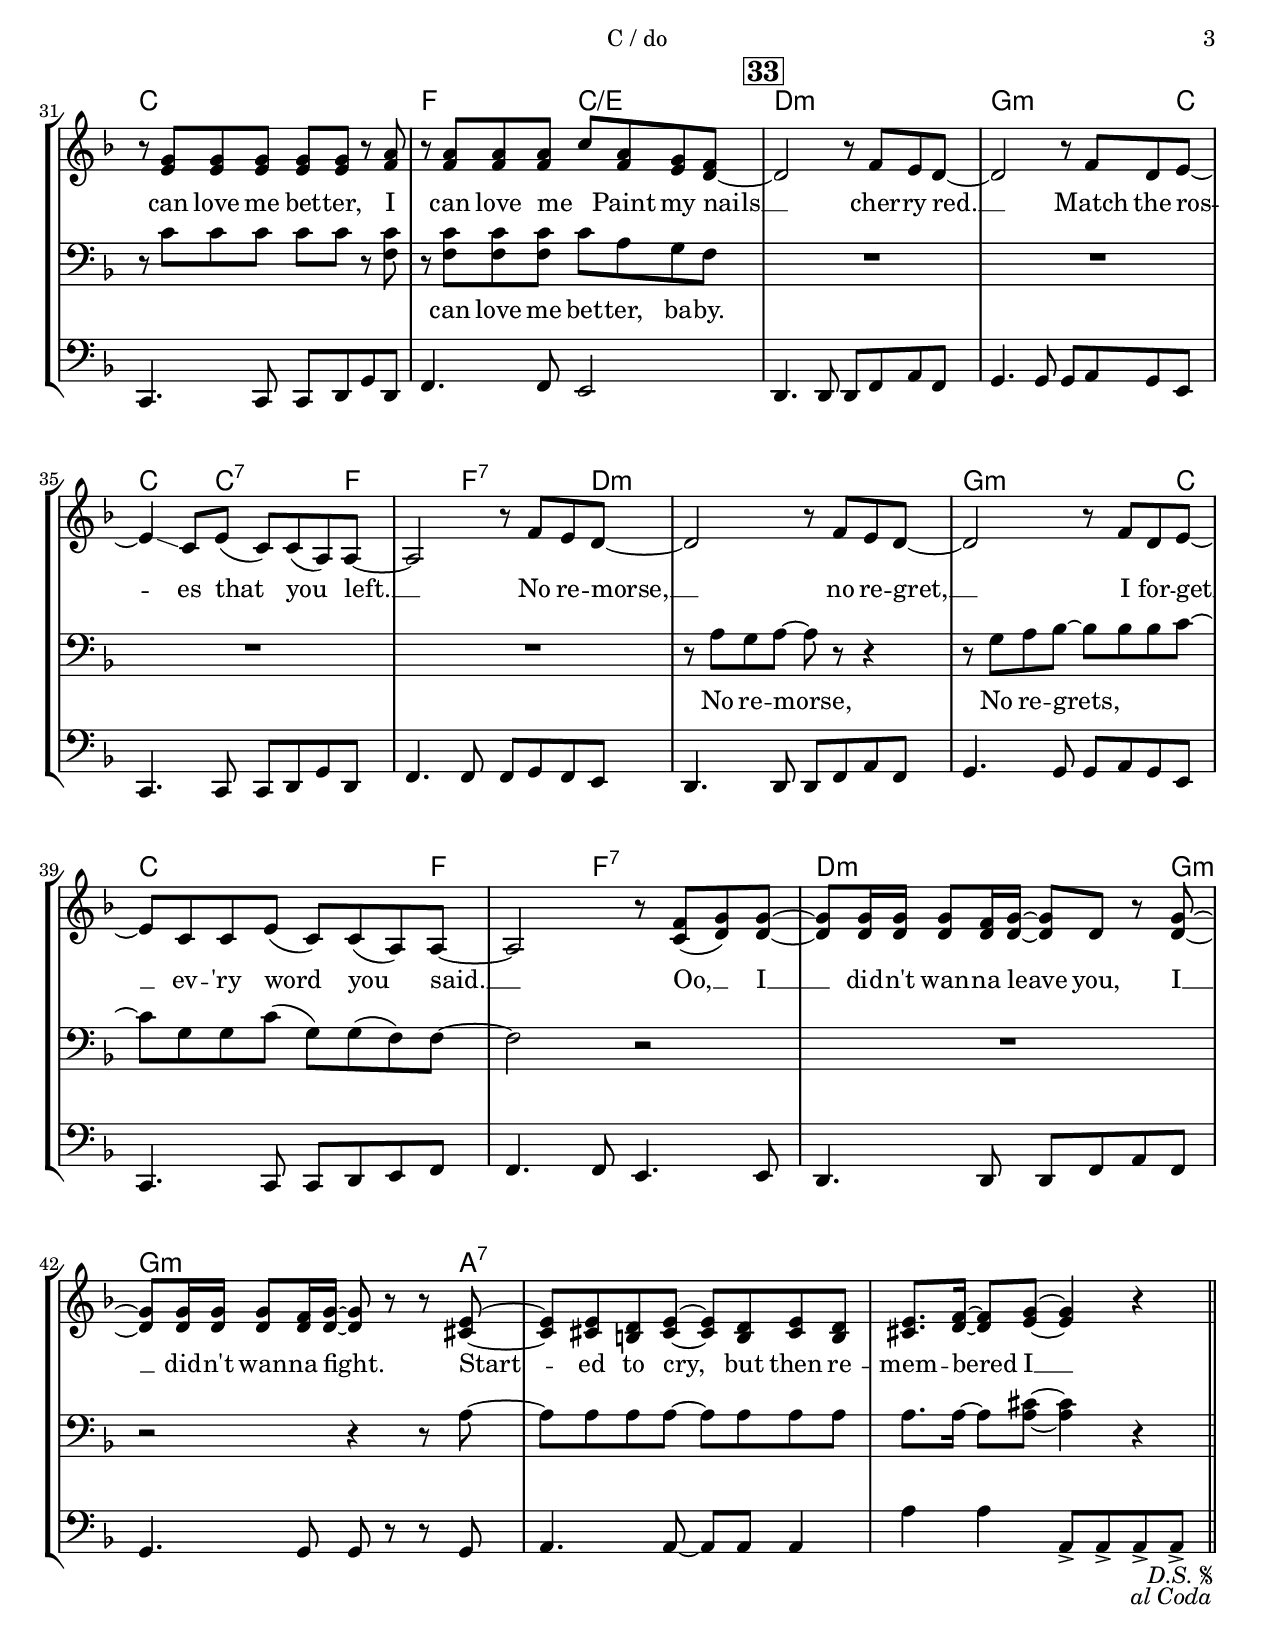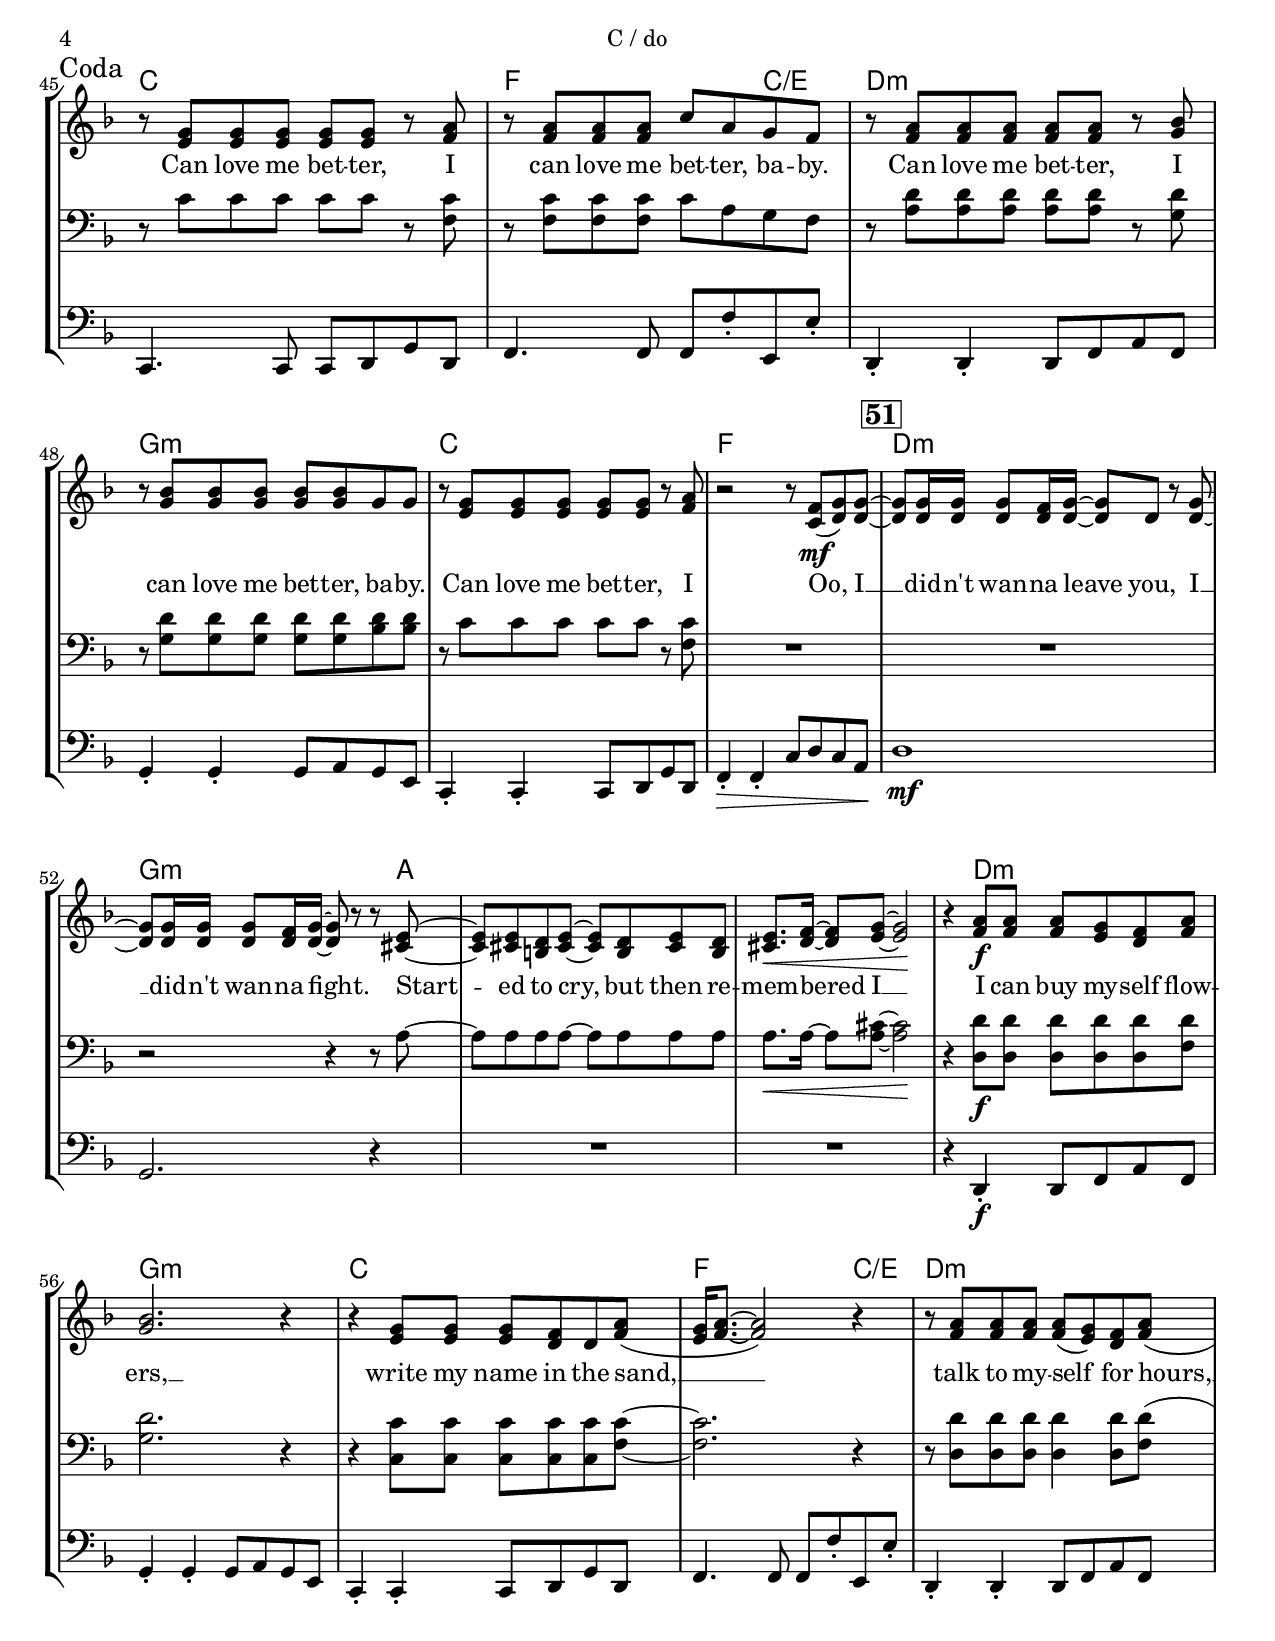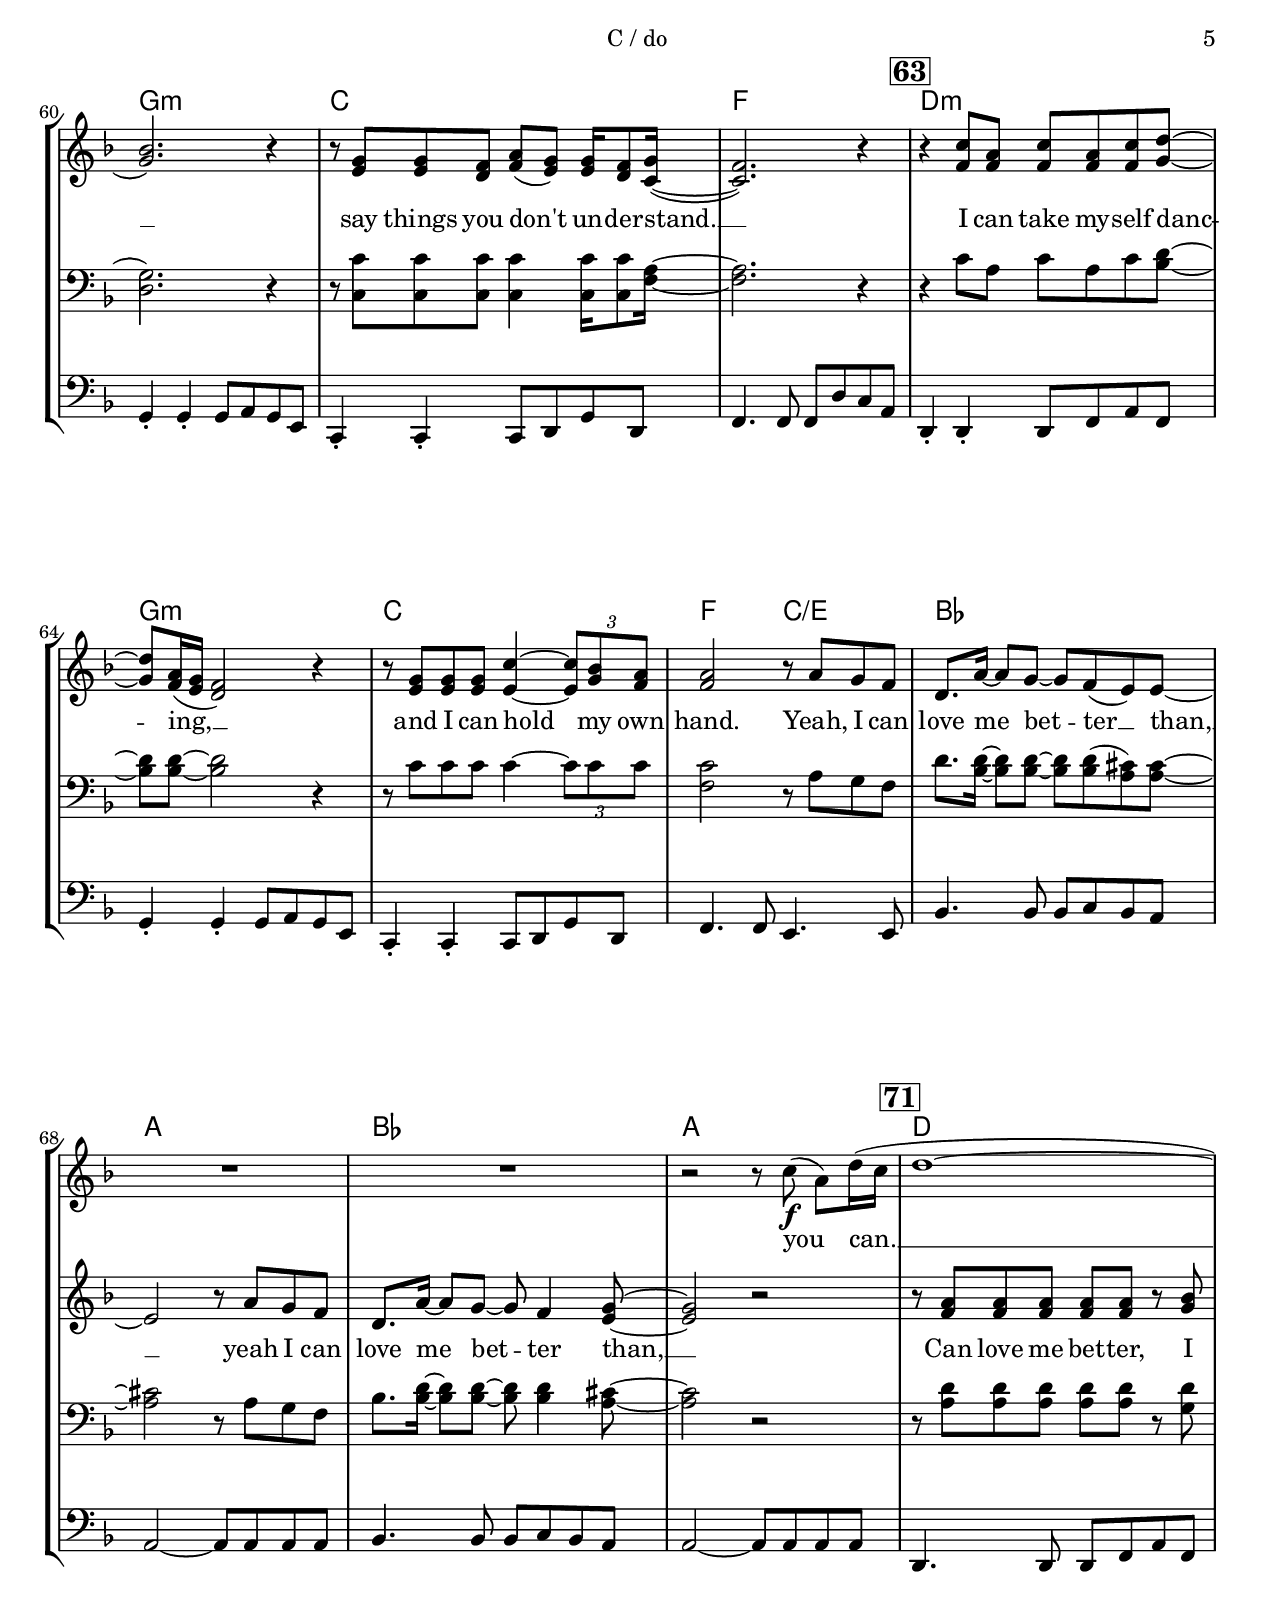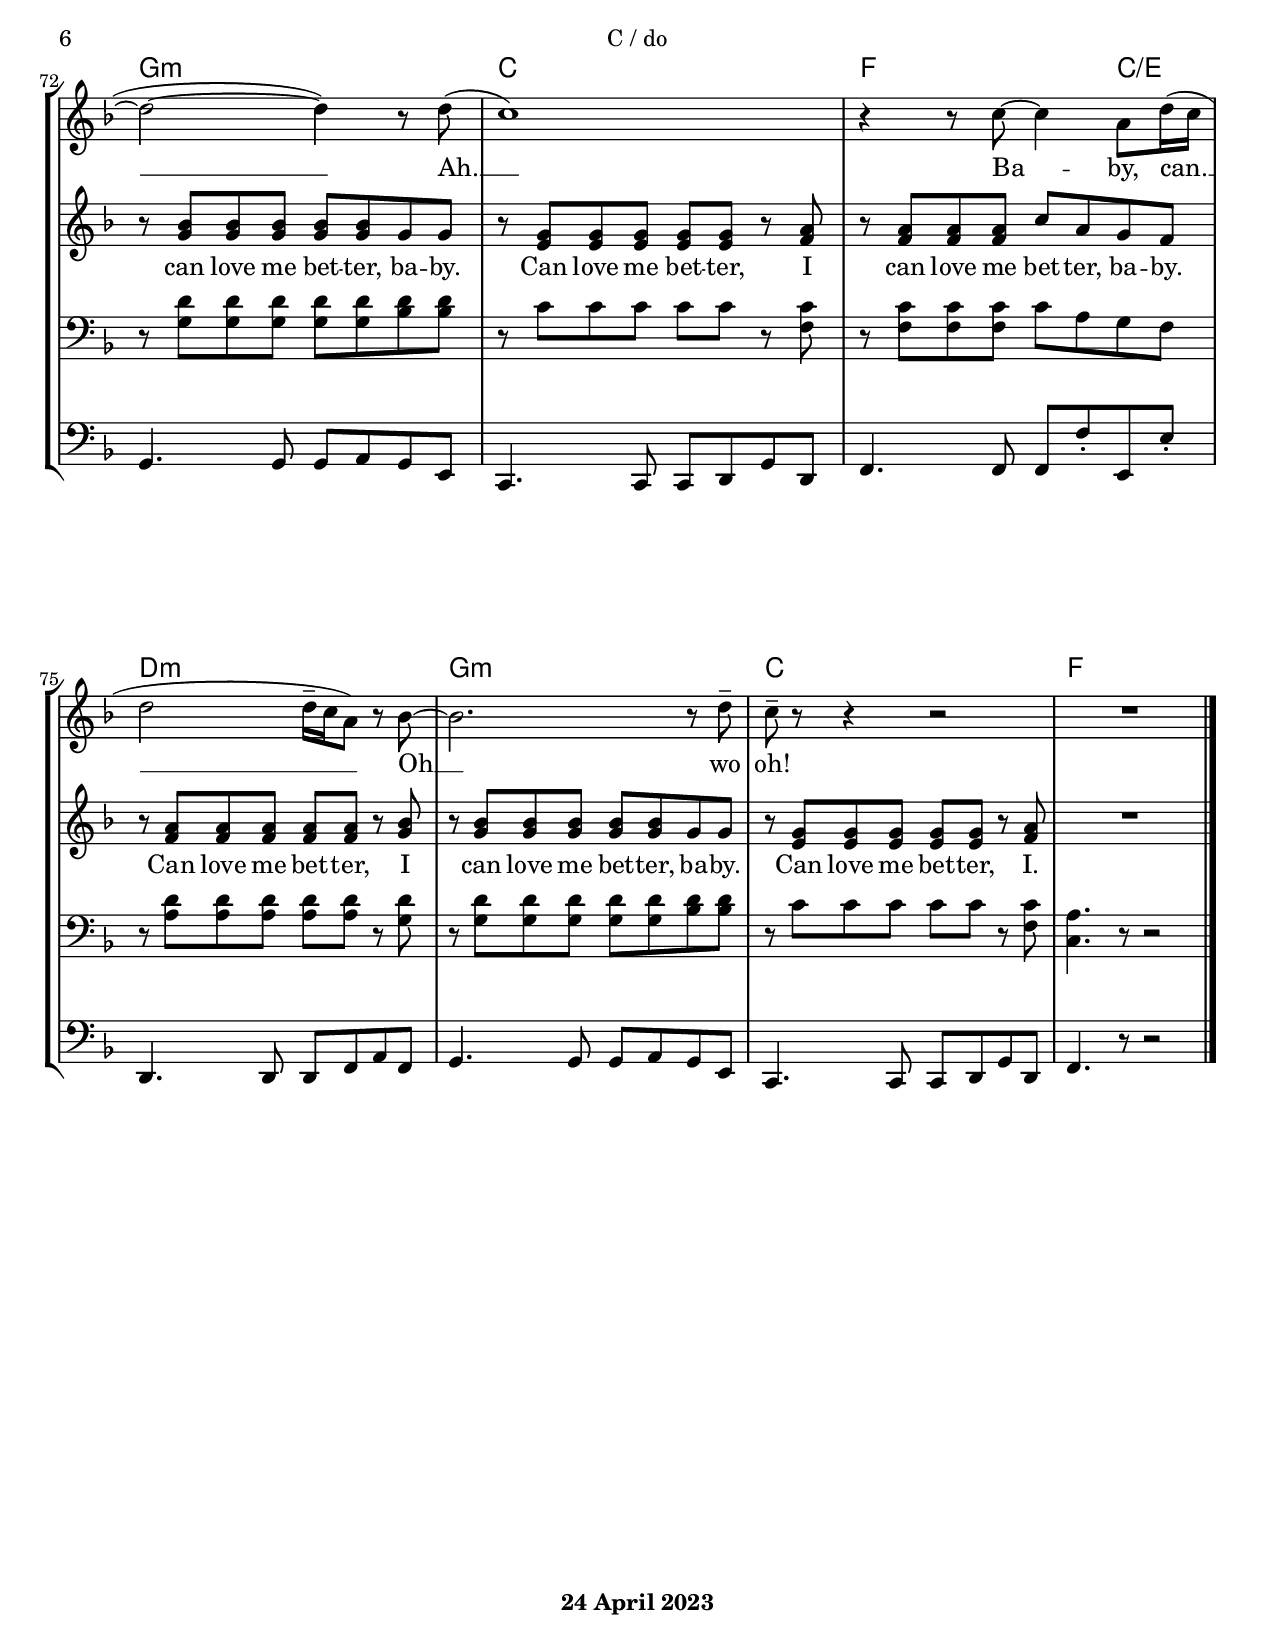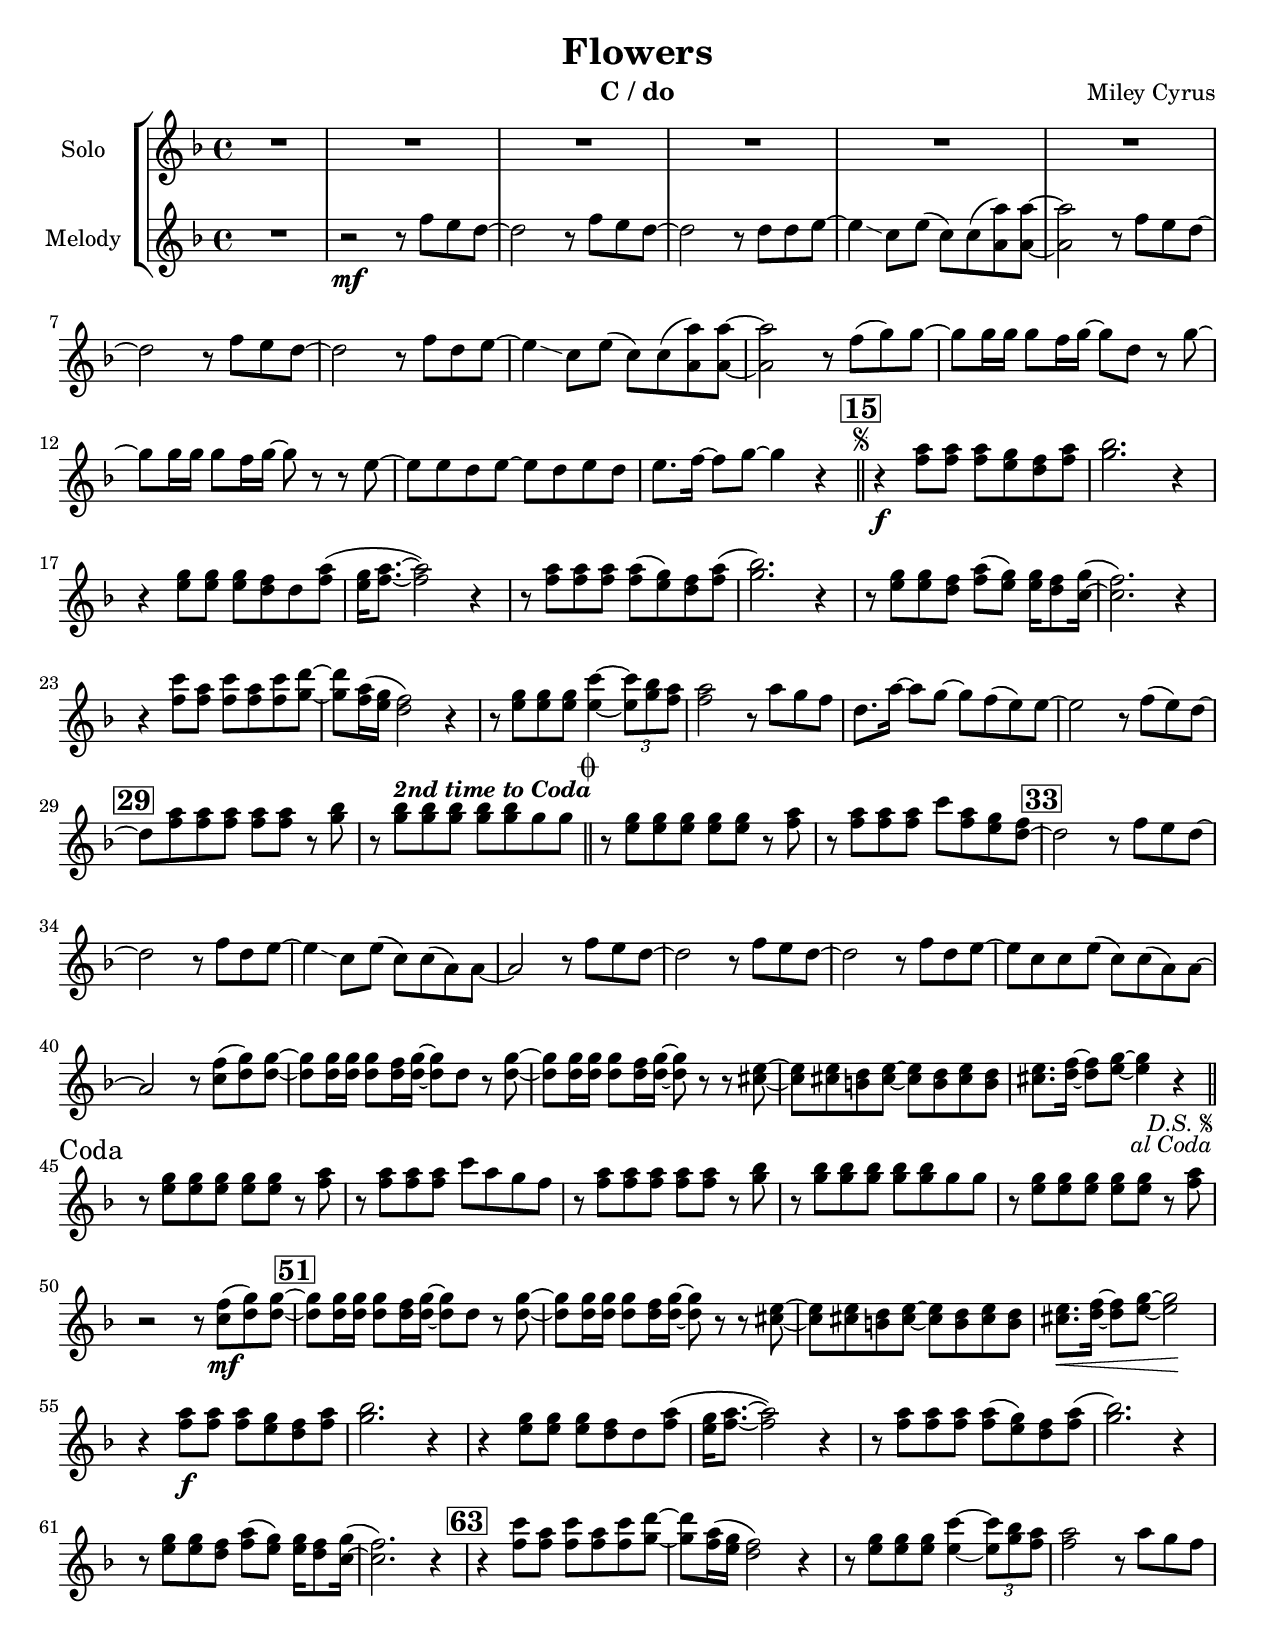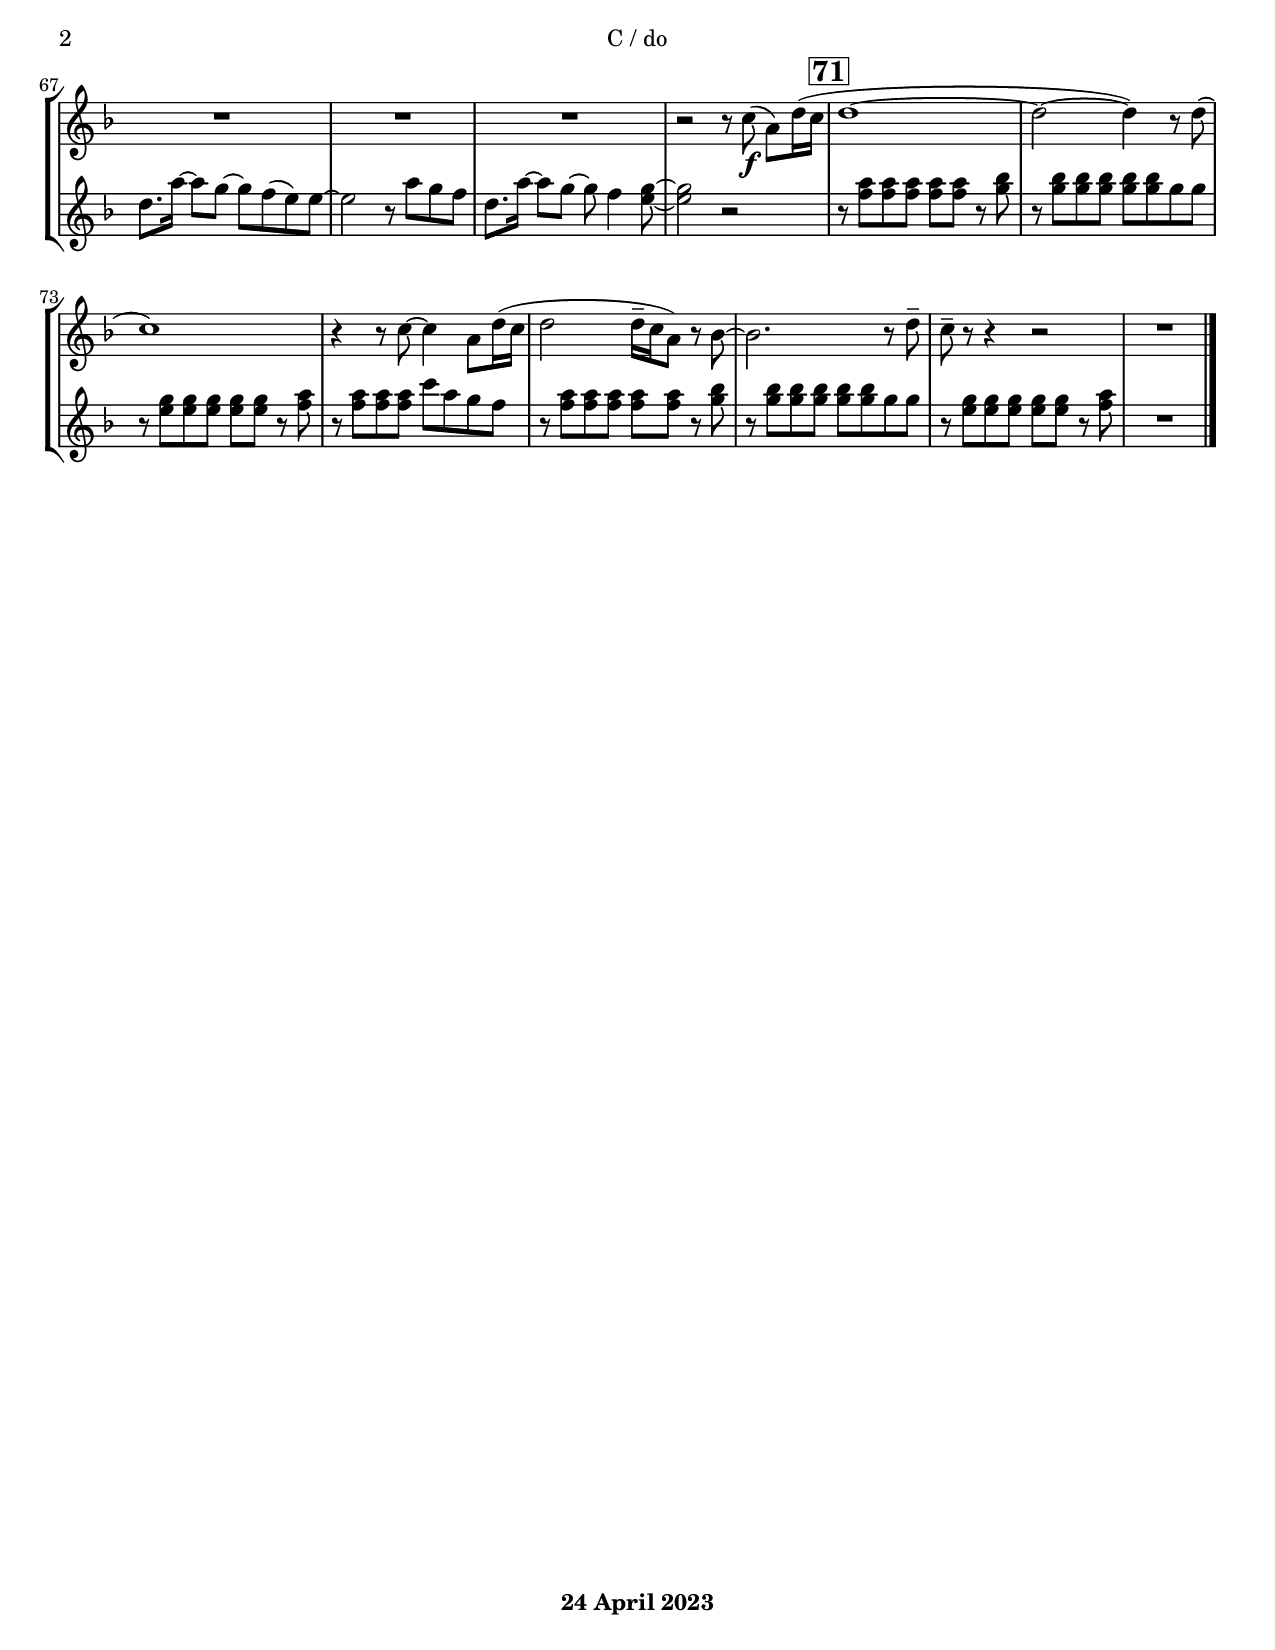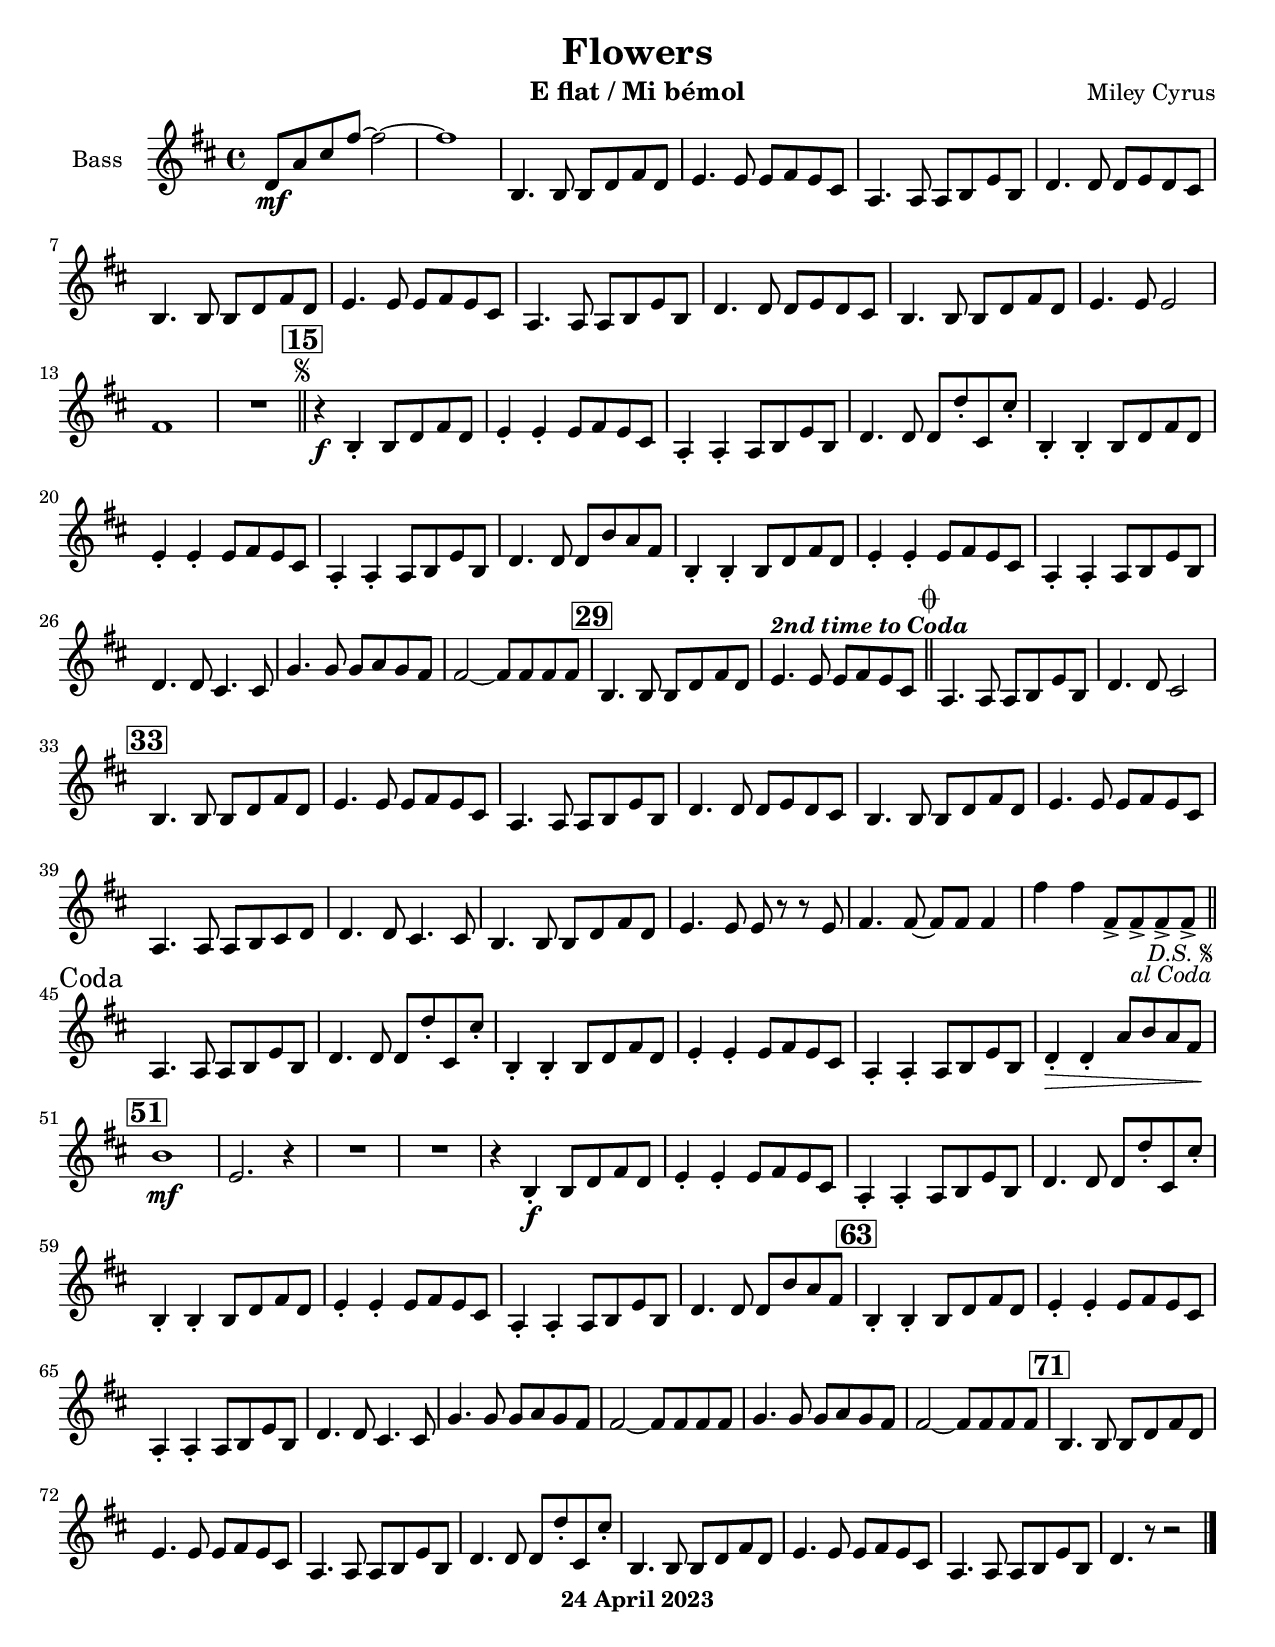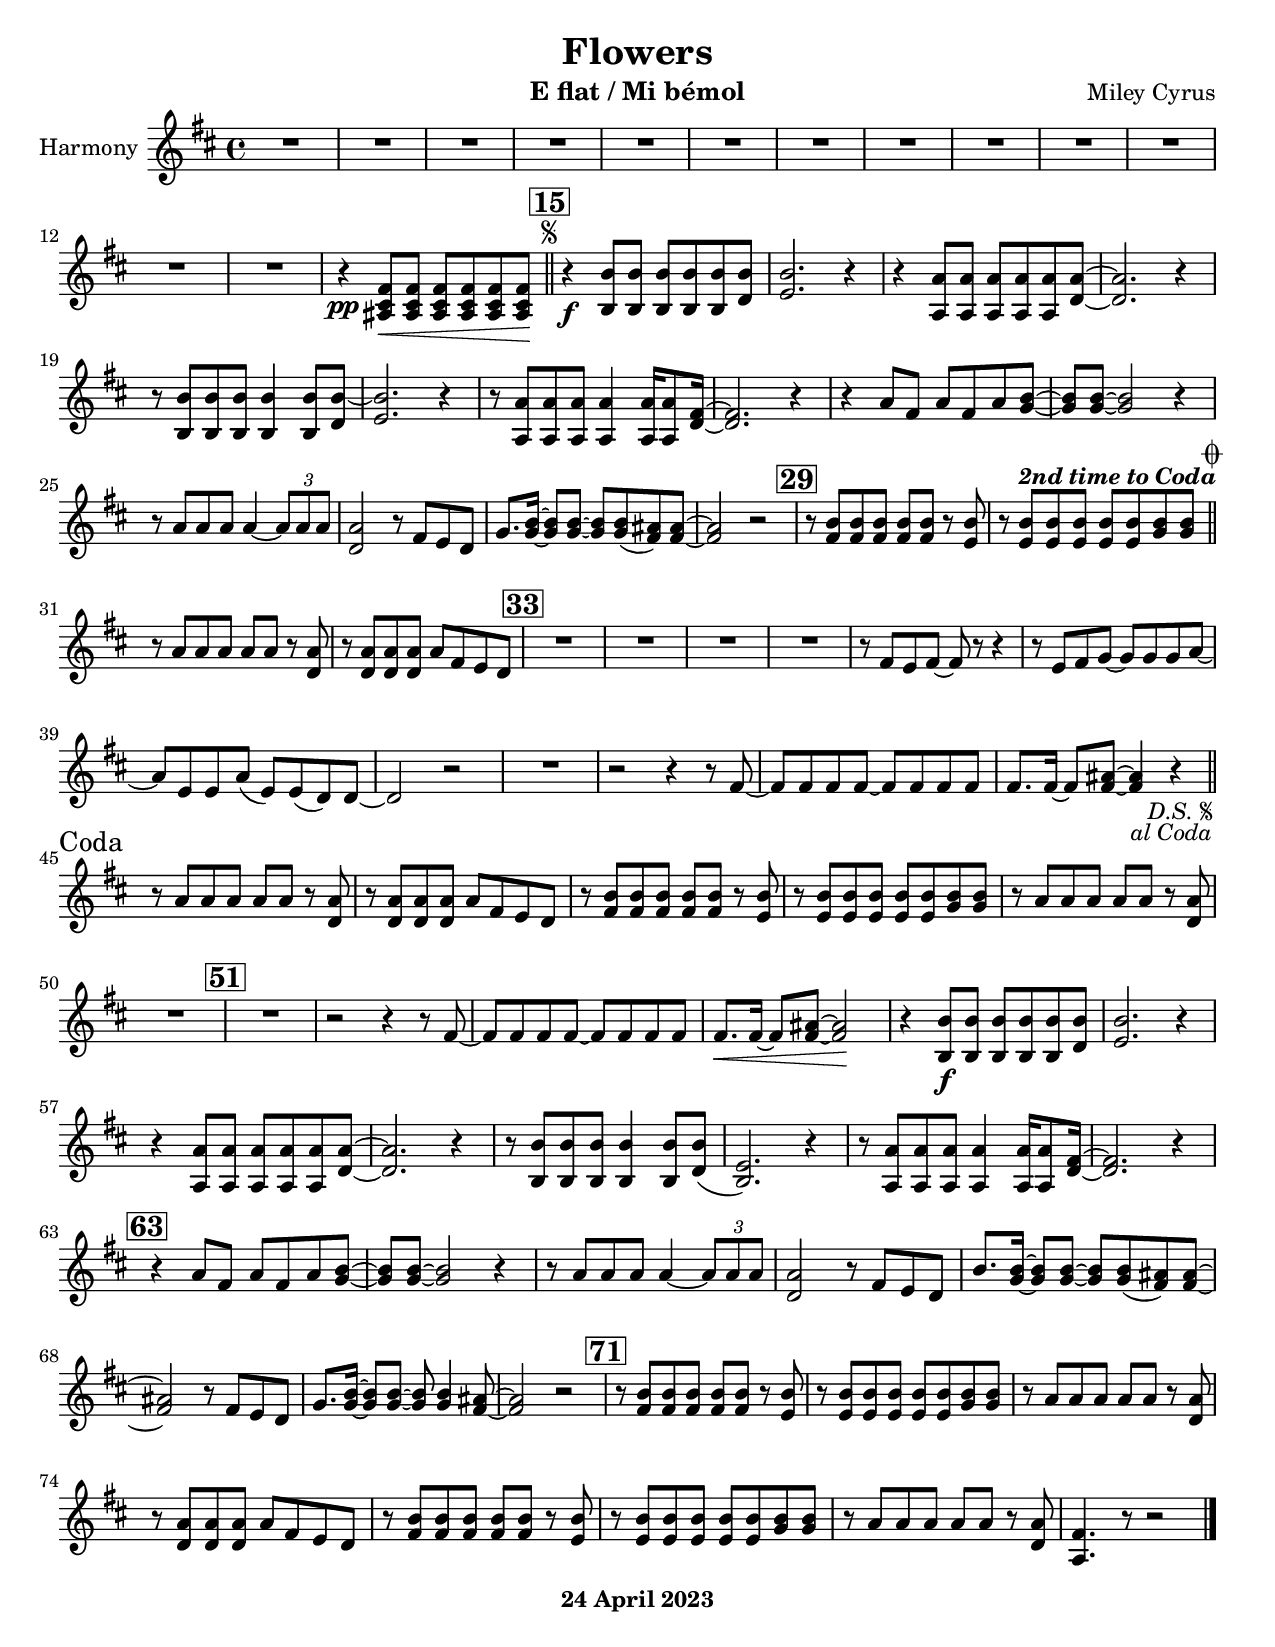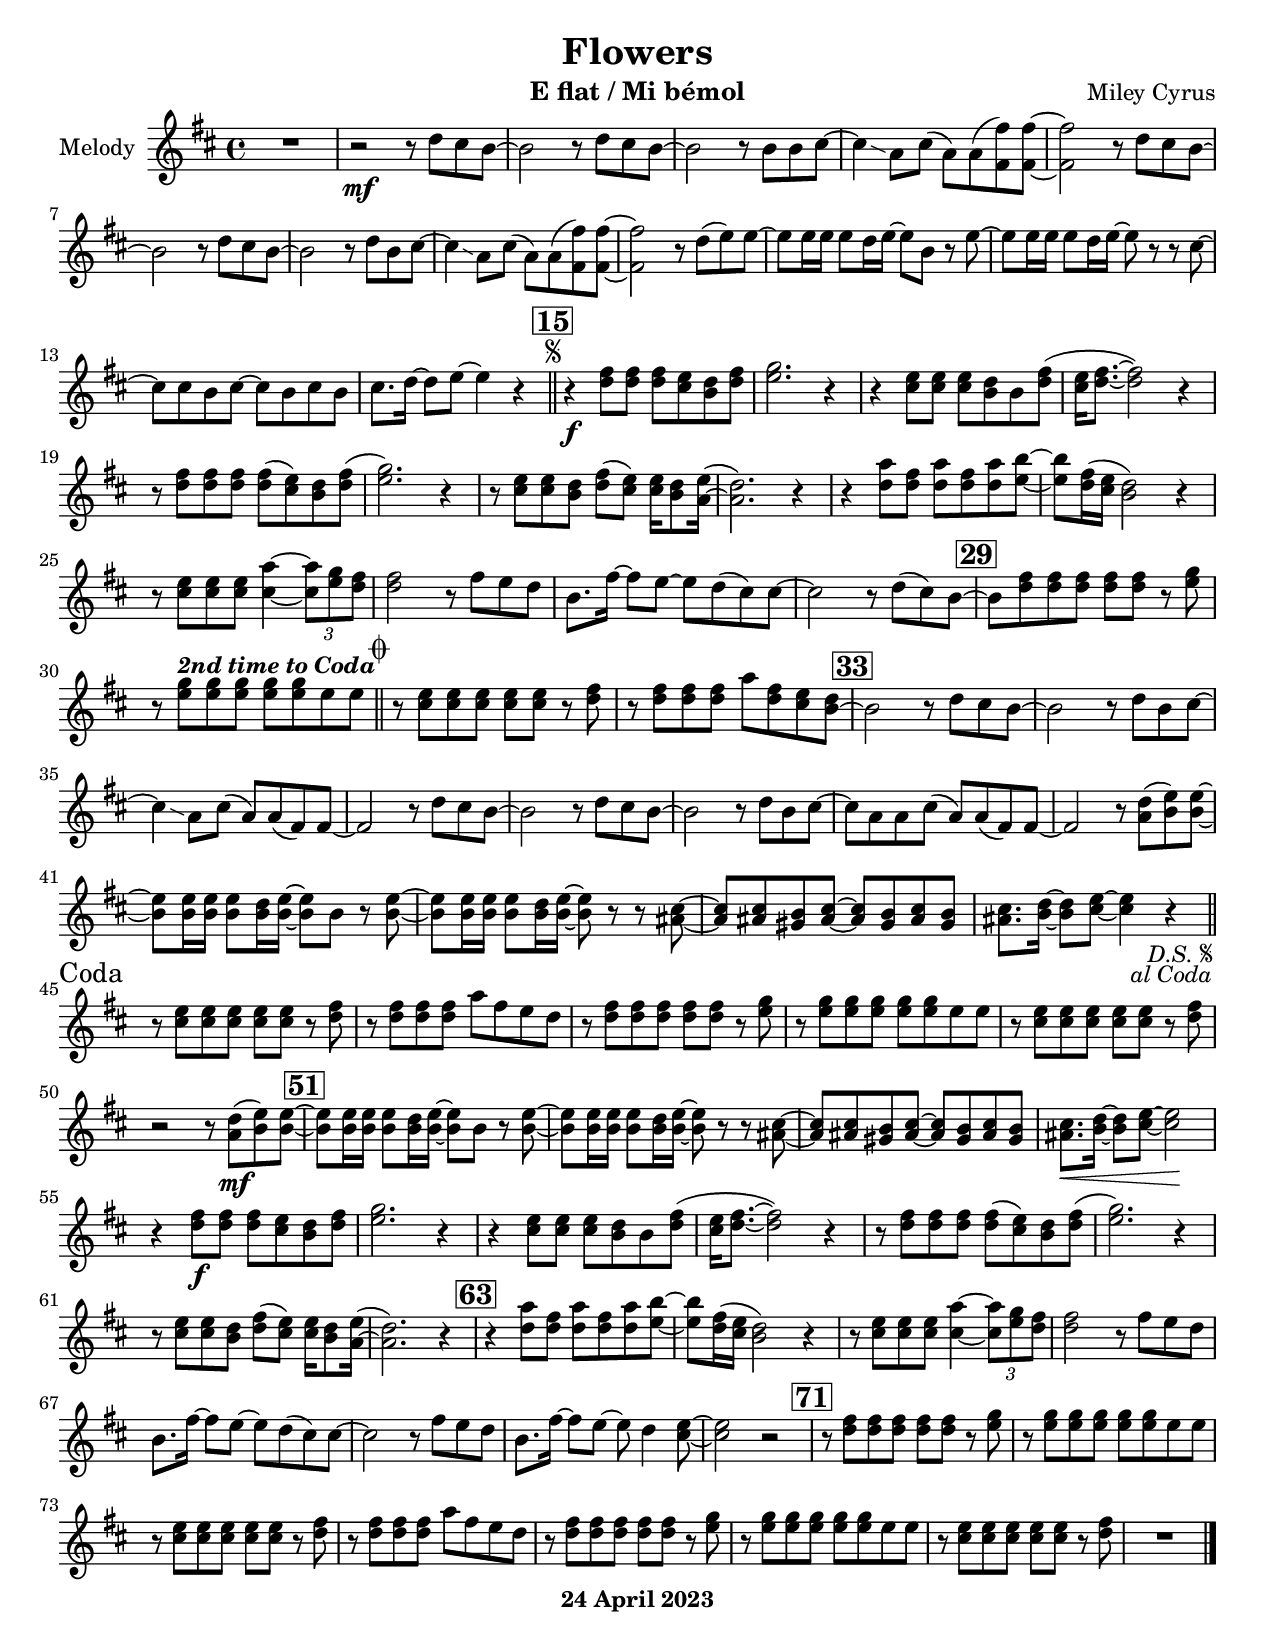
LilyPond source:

\version "2.24.0"
date = #(strftime "%d %B %Y" (localtime (current-time)))
% source: https://www.alfred.com/flowers/p/00-50747/

\header {
  title = "Flowers"
  composer = "Miley Cyrus"
  %tagline = \markup {\bold \date}
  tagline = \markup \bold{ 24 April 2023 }
}

% music pieces
%part: melody
melody = {
  \set Staff.instrumentName = "Melody "
  \set Score.rehearsalMarkFormatter = #format-mark-box-numbers
  \set Score.dalSegnoTextFormatter = #format-dal-segno-text-brief
  \relative c' {
    \key f \major
    \time 4/4

    % verse1
    | R1
    | r2 \mf r8 f e d ~
    | d2 r8 f e d ~
    | d2 r8 d d e ~
    | e4 \glissando c8 e( c) c( <a a'>) <a a'> ~
    | <a a'>2 r8 f' e d ~
    | d2 r8 f e d ~
    | d2 r8 f d e ~
    | e4 \glissando c8 e( c) c( <a a'>) <a a'> ~
    | <a a'>2 r8 f'( g) g ~
    | g8 g16 g g8 f16 g ~ g8 d r g ~
    | g8 g16 g g8 f16 g ~ g8 r r e ~
    | e8 e d e ~ e d e d e8. f16 ~ f8 g ~ g4 r
    \bar "||"

    \repeat segno 2 {
      \mark 15
      | r4 \f <f a>8 <f a> <f a> <e g> <d f> <f a>
      | <g bes>2. r4
      | r4 <e g>8 <e g> <e g> <d f> d <f a>(
      | <e g>16 <f a>8. ~ <f a>2) r4
      | r8 <f a>8 <f a> <f a> <f a>( <e g>) <d f> <f a>(
      | <g bes>2.) r4
      | r8 <e g> <e g> <d f> <f a>( <e g>) <e g>16 <d f>8 <c g'>16( ~
      | <c f>2.) r4
      | r4 <f c'>8 <f a> <f c'> <f a> <f c'> <g d'> ~
      | <g d'>8 <f a>16( <e g> <d f>2) r4
      | r8 <e g> <e g> <e g> <e c'>4 ~ \times 2/3 { <e c'>8 <g bes> <f a> }
      | <f a>2 r8 a g f
      | d8. a'16 ~ a8 g ~ g f( e) e ~
      | e2 r8 f( e) d ~
      \mark 29
      | d8 <f a> <f a> <f a> <f a> <f a> r <g bes>
      | r8 <g bes>^\markup{ \italic \bold "2nd time to Coda"} <g bes> <g bes> <g bes> <g bes> g g
      \bar "||"
      \alternative {
        \volta 1 {
          | r8 <e g> <e g> <e g> <e g> <e g> r <f a>
          | r8 <f a> <f a> <f a> c' <f, a> <e g> <d f> ~
          \mark 33
          | d2 r8 f e d ~
          | d2 r8 f d e ~
          | e4 \glissando c8 e( c) c( a) a ~
          | a2 r8 f' e d ~
          | d2 r8 f e d ~
          | d2 r8 f d e ~
          | e8 c c e( c) c( a) a ~
          | a2 r8 <c f>( <d g>) <d g> ~
          | <d g> <d g>16 <d g> <d g>8 <d f>16 <d g> ~ <d g>8 d r <d g> ~
          | <d g> <d g>16 <d g> <d g>8 <d f>16 <d g> ~ <d g>8 r r <cis e> ~
          | <cis e>8 <cis e> <b d> <cis e> ~ <cis e> <b d> <cis e> <b d>
          | <cis e>8. <d f>16 ~ <d f>8 <e g> ~ <e g>4 r
        }
        \volta 2 \volta #'() {
          \section
          \sectionLabel "Coda"
        }
      }
    }

    \break

    | r8 <e g> <e g> <e g> <e g> <e g> r <f a>
    | r8 <f a> <f a> <f a> c' a g f
    | r8 <f a> <f a> <f a> <f a> <f a> r <g bes>
    | r8 <g bes> <g bes> <g bes> <g bes> <g bes> g g
    | r8 <e g> <e g> <e g> <e g> <e g> r <f a>
    | r2 r8 <c f>( \mf <d g>) <d g> ~
    \mark 51
    | <d g>8 <d g>16 <d g> <d g>8 <d f>16 <d g> ~ <d g>8 d r <d g> ~
    | <d g>8 <d g>16 <d g> <d g>8 <d f>16 <d g> ~ <d g>8 r r <cis e> ~
    | <cis e>8 <cis e> <b d> <cis e> ~ <cis e> <b d> <cis e> <b d>
    | <cis e>8. \< <d f>16 ~ <d f>8 <e g> ~ <e g>2 \!
    | r4 <f a>8 \f <f a> <f a> <e g> <d f> <f a>
    | <g bes>2. r4
    | r4 <e g>8 <e g> <e g> <d f> d <f a>(
    | <e g>16 <f a>8. ~ <f a>2) r4
    | r8 <f a>8 <f a> <f a> <f a>( <e g>) <d f> <f a>(
    | <g bes>2.) r4
    | r8 <e g> <e g> <d f> <f a>( <e g>) <e g>16 <d f>8 <c g'>16( ~
    | <c f>2.) r4
    \mark 63
    | r4 <f c'>8 <f a> <f c'> <f a> <f c'> <g d'> ~
    | <g d'>8 <f a>16( <e g> <d f>2) r4
    | r8 <e g> <e g> <e g> <e c'>4 ~ \times 2/3 { <e c'>8 <g bes> <f a> }
    | <f a>2 r8 a g f
    | d8. a'16 ~ a8 g ~ g f( e) e ~
    | e2 r8 a g f
    | d8. a'16 ~ a8 g ~ g f4 <e g>8 ~
    | <e g>2 r
    \mark 71
    | r8 <f a> <f a> <f a> <f a> <f a> r <g bes>
    | r8 <g bes> <g bes> <g bes> <g bes> <g bes> g g
    | r8 <e g> <e g> <e g> <e g> <e g> r <f a>
    | r8 <f a> <f a> <f a> c' a g f
    | r8 <f a> <f a> <f a> <f a> <f a> r <g bes>
    | r8 <g bes> <g bes> <g bes> <g bes> <g bes> g g
    | r8 <e g> <e g> <e g> <e g> <e g> r <f a>
    | R1

    \fine

  }
}

%part: solo
solo = {
  \set Staff.instrumentName = "Solo "
  \set Score.rehearsalMarkFormatter = #format-mark-box-numbers
  \set Score.dalSegnoTextFormatter = #format-dal-segno-text-brief
  \relative c'' {
    \key f \major
    \time 4/4

    % verse1
    | R1*14
    \repeat segno 2 {
    | R1*16
      \alternative {
        \volta 1 {
          | R1*14
        }
        \volta 2 \volta #'() {
          \section
          \sectionLabel "Coda"
        }
      }
    }

    | R1*4
    %| r2 r8 c( \f ~ c d16 c
    %| d16 c a8 ~ a4) r2
    | R1*2
    | R1*19
    | r2 r8 c( \f a) d16( c
    | d1 ~
    | d2 ~ d4) r8 d(
    | c1)
    | r4 r8 c ~ c4 a8 d16( c
    | d2 d16-- c a8) r bes ~
    | bes2. r8 d--
    | c8-- r r4 r2
    | R1

    \fine

  }
}

%part: harmony
harmony = {
  \set Staff.instrumentName = "Harmony "
  \set Score.rehearsalMarkFormatter = #format-mark-box-numbers
  \set Score.dalSegnoTextFormatter = #format-dal-segno-text-brief
  \relative c' {
    \key f \major
    \time 4/4

    % verse1
    | R1*13
    | r4 \pp <cis e a>8 \< <cis e a> <cis e a> <cis e a> <cis e a> <cis e a> \!
    \bar "||"

    \repeat segno 2 {
      \mark 15
      | r4 \f <d d'>8 <d d'> <d d'> <d d'> <d d'> <f d'>
      | <g d'>2. r4
      | r4 <c, c'>8 <c c'> <c c'> <c c'> <c c'> <f c'> ~
      | <f c'>2. r4
      | r8 <d d'> <d d'> <d d'> <d d'>4 <d d'>8 <f d'> ~
      | <g d'>2. r4
      | r8 <c, c'> <c c'> <c c'> <c c'>4 <c c'>16 <c c'>8 <f a>16 ~
      | <f a>2. r4
      | r4 c'8 a c a c <bes d> ~
      | <bes d>8 <bes d> ~ <bes d>2 r4
      | r8 c c c c4 ~ \times 2/3 { c8 c c }
      | <f, c'>2 r8 a g f
      | bes8. <bes d>16 ~ <bes d>8 <bes d> ~ <bes d> <bes d>( <a cis>) <a cis> ~
      | <a cis>2 r
      \mark 29
      | r8 <a d> <a d> <a d> <a d> <a d> r <g d'>
      | r8 <g d'>^\markup{ \italic \bold "2nd time to Coda"} <g d'> <g d'> <g d'> <g d'> <bes d> <bes d>
      \bar "||"
      \alternative {
        \volta 1 {
          | r8 c c c c c r <f, c'>
          | r8 <f c'> <f c'> <f c'> c' a g f
          \mark 33
          | R1
          | R1
          | R1
          | R1
          | r8 a g a ~ a r r4
          | r8 g a bes ~ bes bes bes c ~
          | c8 g g c( g) g( f) f ~
          | f2 r
          | R1
          | r2 r4 r8 a ~
          | a8 a a a ~ a a a a
          | a8. a16 ~ a8 <a cis> ~ <a cis>4 r
        }
        \volta 2 \volta #'() {
          \section
          \sectionLabel "Coda"
        }
      }
    }

    \break

    | r8 c c c c c r <f, c'>
    | r8 <f c'> <f c'> <f c'> c' a g f
    | r8 <a d> <a d> <a d> <a d> <a d> r <g d'>
    | r8 <g d'> <g d'> <g d'> <g d'> <g d'> <bes d> <bes d>
    | r8 c c c c c r <f, c'>
    | R1
    \mark 51
    | R1
    | r2 r4 r8 a ~
    | a8 a a a ~ a a a a
    | a8. \< a16 ~ a8 <a cis> ~ <a cis>2 \!
    | r4 <d, d'>8 \f <d d'> <d d'> <d d'> <d d'> <f d'>
    | <g d'>2. r4
    | r4 <c, c'>8 <c c'> <c c'> <c c'> <c c'> <f c'> ~
    | <f c'>2. r4
    | r8 <d d'> <d d'> <d d'> <d d'>4 <d d'>8 <f d'>(
    | <g d>2.) r4
    | r8 <c, c'> <c c'> <c c'> <c c'>4 <c c'>16 <c c'>8 <f a>16 ~
    | <f a>2. r4
    \mark 63
    | r4 c'8 a c a c <bes d> ~
    | <bes d>8 <bes d> ~ <bes d>2 r4
    | r8 c c c c4 ~ \times 2/3 { c8 c c }
    | <f, c'>2 r8 a g f
    | d'8. <bes d>16 ~ <bes d>8 <bes d> ~ <bes d> <bes d>( <a cis>) <a cis> ~
    | <a cis>2 r8 a g f
    | bes8. <bes d>16 ~ <bes d>8 <bes d> ~ <bes d> <bes d>4 <a cis>8 ~
    | <a cis>2 r
    \mark 71
    | r8 <a d> <a d> <a d> <a d> <a d> r <g d'>
    | r8 <g d'> <g d'> <g d'> <g d'> <g d'> <bes d> <bes d>
    | r8 c c c c c r <f, c'>
    | r8 <f c'> <f c'> <f c'> c' a g f
    | r8 <a d> <a d> <a d> <a d> <a d> r <g d'>
    | r8 <g d'> <g d'> <g d'> <g d'> <g d'> <bes d> <bes d>
    | r8 c c c c c r <f, c'>
    %| <c, a'>4 <c a'> <c a'> <c a'>8 a
    %| f8 c d bes c a bes f
    | <c a'>4. r8 r2

    \fine
  }
}

%part: bass
bass = {
  \set Staff.instrumentName = "Bass "
  \set Score.rehearsalMarkFormatter = #format-mark-box-numbers
  \set Score.dalSegnoTextFormatter = #format-dal-segno-text-brief
  \relative c, {
    \key f \major
    \time 4/4

    | f8 \mf c' e a ~ a2 ~
    | a1
    | d,,4. d8 d f a f
    | g4. g8 g a g e
    | c4. c8 c d g d
    | f4. f8 f g f e
    | d4. d8 d f a f
    | g4. g8 g a g e
    | c4. c8 c d g d
    | f4. f8 f g f e
    | d4. d8 d f a f
    | g4. g8 g2
    | a1
    | R1
    \bar "||"
    \repeat segno 2 {
      \mark 15
      | r4 \f d,-. d8 f a f
      | g4-. g-. g8 a g e
      | c4-. c-. c8 d g d
      | f4. f8 f f'-. e, e'-.
      | d,4-. d-. d8 f a f
      | g4-. g-. g8 a g e
      | c4-. c-. c8 d g d
      | f4. f8 f d' c a
      | d,4-. d-. d8 f a f
      | g4-. g-. g8 a g e
      | c4-. c-. c8 d g d
      | f4. f8 e4. e8
      | bes'4. bes8 bes c bes a
      | a2 ~ a8 a a a
      \mark 29
      | d,4. d8 d f a f
      | g4.^\markup{ \italic \bold "2nd time to Coda"} g8 g a g e
      \bar "||"
      \alternative {
        \volta 1 {
          | c4. c8 c d g d
          | f4. f8 e2
          \mark 33
          | d4. d8 d f a f
          | g4. g8 g a g e
          | c4. c8 c d g d
          | f4. f8 f g f e
          | d4. d8 d f a f
          | g4. g8 g a g e
          | c4. c8 c d e f
          | f4. f8 e4. e8
          | d4. d8 d f a f
          | g4. g8 g r r g
          | a4. a8 ~ a a a4
          | a'4 a a,8-> a-> a-> a->
        }
        \volta 2 \volta #'() {
          \section
          \sectionLabel "Coda"
        }
      }
    }

    \break

    | c,4. c8 c d g d
    | f4. f8 f f'-. e, e'-.
    | d,4-. d-. d8 f a f
    | g4-. g-. g8 a g e
    | c4-. c-. c8 d g d
    | f4-. \> f-. c'8 d c a \!
    \mark 51
    | d1 \mf
    | g,2. r4
    | R1
    | R1
    | r4 d-. \f d8 f a f
    | g4-. g-. g8 a g e
    | c4-. c-. c8 d g d
    | f4. f8 f f'-. e, e'-.
    | d,4-. d-. d8 f a f
    | g4-. g-. g8 a g e
    | c4-. c-. c8 d g d
    | f4. f8 f d' c a
    \mark 63
    | d,4-. d-. d8 f a f
    | g4-. g-. g8 a g e
    | c4-. c-. c8 d g d
    | f4. f8 e4. e8
    | bes'4. bes8 bes c bes a
    | a2 ~ a8 a a a
    | bes4. bes8 bes c bes a
    | a2 ~ a8 a a a
    \mark 71
    | d,4. d8 d f a f
    | g4. g8 g a g e
    | c4. c8 c d g d
    | f4. f8 f f'-. e, e'-.
    | d,4. d8 d f a f
    | g4. g8 g a g e
    | c4. c8 c d g d
    %| f4. f8 f f'-. f, a
    | f4. r8 r2

    \fine

  }
}

%words

theLyrics = \lyricmode {

  We were good __ we were gold __
  Kind of dream __ that can't be sold __
  We were right __ 'til we weren't __
  Build a home __ and watched it __ burn __
  Mm, I __ did -- n't wan -- na leave you,
  I __ did -- n't wan -- na lie. __
  Start -- ed to cry __ but then re -- mem -- bered I... __

  I can buy my -- self flow -- ers,
  write my name in the sand, __
  talk to my -- self for hours, __
  say things you don't un -- der -- stand. __
  I can take my -- self danc -- ing, __
  and I can hold my own hand. __
  Yeah, I can love me bet -- ter __ than __ you can. __

  Can love me bet -- ter, I can love me bet -- ter, ba -- by,
  can love me bet -- ter, I can love me _ Paint my nails __

  cher -- ry red. __
  Match the ros -- es that you left. __
  No re -- morse, __ no re -- gret, __
  I for -- get __ ev -- 'ry word you said. __

  Oo, __ I __ did -- n't wan -- na leave you,
  I __ did -- n't wan -- na fight.
  Start -- ed to cry, but then re -- mem -- bered I __

  Can love me bet -- ter, I can love me bet -- ter, ba -- by.
  Can love me bet -- ter, I can love me bet -- ter, ba -- by.
  Can love me bet -- ter, I
  Oo, I __ did -- n't wan -- na leave you,
  I __ did -- n't wan -- na fight.
  Start -- ed to cry, but then re -- mem -- bered I __

  I can buy my -- self flow -- ers, __
  write my name in the sand, __
  talk to my -- self for hours, __
  say things you don't un -- der -- stand. __
  I can take my -- self danc -- ing, __
  and I can hold my own hand.
  Yeah, I can love me bet -- ter __ than, __
  yeah I can love me bet -- ter than, __
  Can love me bet -- ter, I
  can love me bet -- ter, ba -- by.
  Can love me bet -- ter, I
  can love me bet -- ter, ba -- by.
  Can love me bet -- ter, I
  can love me bet -- ter, ba -- by.
  Can love me bet -- ter, I.

}

theLyricsSolo = \lyricmode {
  % I __
  you can. __
  Ah. __
  Ba -- by, can. __
  Oh __
  wo oh!
}

theLyricsHarmony = \lyricmode {
  _ _ _ _ _ _ _ _ _ _
  _ _ _ _ _ _ _ _ _ _
  _ _ _ _ _ _ _ _ _ _
  _ _ _ _ _ _ _ _ _ _
  _ _ _ _ _ _ _ _ _ _
  _ _ _ _ _ _ _ _ _ _
  _ _ _ _ _ _ _ _ _ _
  _ _ _
  can love me bet -- ter, ba -- by.
  No re -- morse,
  No re -- grets,
}

theChords = \chordmode {

  % verse1
  | f1:7
  | f1:7
  | d1:m
  | g1:m
  | c1
  | f1
  | d1:m
  | g1:m
  | c1
  | f1
  | d1:m
  | g2..:m a8:7
  | a1:7
  | a1:7
  | a4:7 d2.:m
  | g1:m
  | c1
  | f2. c4/e
  | d1:m
  | g1:m
  | c1
  | f1
  | d1:m
  | g1:m
  | c1
  | f2 c2/e
  | bes1
  | a1
  | d1:m
  | g1:m
  | c1
  | f2 c2/e
  | d1:m
  | g2..:m c8
  | c4. c8:7 c4.:7 f8
  | f4. f8:7 f4.:7 d8:m
  | d1:m
  | g2..:m c8
  | c2.. f8
  | f4. f4:7 f4.:7
  | d2..:m g8:m
  | g2..:m a8:7
  | a1:7
  | a1:7
  | c1
  | f2. c4/e
  | d1:m
  | g1:m
  | c1
  | f1
  | d1:m
  | g2..:m a8
  | a1
  | a1
  | a4 d2.:m
  | g1:m
  | c1
  | f2. c4/e
  | d1:m
  | g1:m
  | c1
  | f1
  | d1:m
  | g1:m
  | c1
  | f2 c/e
  | bes1
  | a1
  | bes1
  | a1
  | d1
  | g1:m
  | c1
  | f2. c4/e
  | d1:m
  | g1:m
  | c1
  | f1

}

%layout

\layout {
  \context {
    \Staff \RemoveEmptyStaves
  }
}

\book {
  \score {
    <<
      \tempo 4 = 120
      \unfoldRepeats \new Staff \solo
      \unfoldRepeats \new Staff \melody
      \unfoldRepeats \new Staff { \transpose c c \harmony }
      \unfoldRepeats \new Staff { \transpose c c \bass }
    >>
    \midi { }
  }
}

#(set-default-paper-size "letter" 'portrait)

#(define output-suffix "C-Score")
\book {
  \paper { }
  \header { instrument = "C / do" }
  \score {
    \new StaffGroup
    <<
      \new ChordNames { \set chordChanges = ##t \theChords }
      \new Voice = "solo" { \solo }
      \new Lyrics \lyricsto "solo" { \theLyricsSolo }
      \new Voice = "melody" { \melody }
      \new Lyrics \lyricsto "melody" { \theLyrics }
      \new Voice = "harmony" { \clef "bass" \transpose c c, \harmony }
      \new Lyrics \lyricsto "harmony" { \theLyricsHarmony }
      \new Staff { \clef "bass" \bass }
    >>
  }
}

#(define output-suffix "C-Solo-Melody")
\book {
  \paper {
    %#(define indent (* 0 cm))
    %between-system-padding=0
    page-count = #2
  }
  \header { instrument = "C / do" }
  \score {
    \new StaffGroup {
      <<
        %\new ChordNames { \set chordChanges = ##t \theChords }
        \new Staff \solo
        \new Staff { \transpose c c' \melody }
      >>
    }
  }
}

#(define output-suffix "C-Harmony")
\book {
  \paper {
    %#(define indent (* 0 cm))
    %between-system-padding=0
    %page-count = #1
  }
  \header { instrument = "C / do" }
  \score {
    \new StaffGroup {
      <<
        %\new ChordNames { \set chordChanges = ##t \theChords }
        \new Staff { \clef "bass" \transpose c c, \harmony }
      >>
    }
  }
}

#(define output-suffix "C-Bass")
\book {
  \paper {
    %#(define indent (* 0 cm))
    %between-system-padding=0
    %page-count = #1
  }
  \header { instrument = "C / do" }
  \score {
    \new StaffGroup {
      <<
        %\new ChordNames { \set chordChanges = ##t \theChords }
        \new Staff { \clef "bass" \bass }
      >>
    }
  }
}

#(define output-suffix "Bflat-Score")
\book {
  \paper { }
  \header { instrument = "B flat / Si bémol" }
  \score {
    \new StaffGroup
    <<
      \new ChordNames { \set chordChanges = ##t \transpose bes c \theChords }
      \new Voice = "solo" { \transpose bes c' \solo }
      \new Lyrics \lyricsto "solo" { \theLyricsSolo }
      \new Voice = "melody" { \transpose bes c' \melody }
      \new Lyrics \lyricsto "melody" { \theLyrics }
      \new Voice = "harmony" { \transpose bes c' \harmony }
      \new Lyrics \lyricsto "harmony" { \theLyricsHarmony }
      \new Staff \transpose bes c''' \bass
    >>
  }
}

#(define output-suffix "Bflat-Solo-Melody")
\book {
  \paper {
    %#(define indent (* 0 cm))
    %between-system-padding=0
    %page-count = #2
  }
  \header { instrument = "B flat / Si bémol" }
  \score {
    \new StaffGroup {
      <<
        %\new ChordNames { \set chordChanges = ##t \transpose bes c \theChords }
        \new Staff \transpose bes c' \solo
        \new Staff \transpose bes c' \melody
      >>
    }
  }
}

#(define output-suffix "Bflat-Harmony")
\book {
  \paper {
    %#(define indent (* 0 cm))
    %between-system-padding=0
    %page-count = #1
  }
  \header { instrument = "B flat / Si bémol" }
  \score {
    \new StaffGroup {
      <<
        %\new ChordNames { \set chordChanges = ##t \transpose bes c \theChords }
        \new Staff { \transpose bes c' \harmony }
      >>
    }
  }
}

#(define output-suffix "Bflat-Bass")
\book {
  \paper { }
  \header { instrument = "B flat / Si bémol" }
  \score {
    \new StaffGroup
    <<
      \new ChordNames { \set chordChanges = ##t \transpose bes c \theChords }
      \new Staff \transpose bes c''' \bass
    >>
  }
}

#(define output-suffix "Eflat-Score")
\book {
  \paper { }
  \header { instrument = "E flat / Mi bémol" }
  \score {
    \new StaffGroup
    <<
      \new ChordNames { \set chordChanges = ##t \transpose ees c \theChords }
      \new Voice = "solo" { \transpose ees c' \solo }
      \new Lyrics \lyricsto "solo" { \theLyricsSolo }
      \new Voice = "melody" { \transpose ees c' \melody }
      \new Lyrics \lyricsto "melody" { \theLyrics }
      \new Voice = "harmony" { \transpose ees c \harmony }
      \new Lyrics \lyricsto "harmony" { \theLyricsHarmony }
      \new Staff \transpose ees c'' \bass
    >>
  }
}

#(define output-suffix "Eflat-Solo-Melody")
\book {
  \paper {
    %#(define indent (* 0 cm))
    %between-system-padding=0
    %page-count = #2
  }
  \header { instrument = "E flat / Mi bémol" }
  \score {
    \new StaffGroup {
      <<
        %\new ChordNames { \set chordChanges = ##t \transpose ees c \theChords }
        \new Staff \transpose ees c' \solo
        \new Voice = "melody" { \transpose ees c' \melody }
        %\new Lyrics \lyricsto "melody" { \theLyrics }
      >>
    }
  }
}

#(define output-suffix "Eflat-Melody")
\book {
  \paper {
    %#(define indent (* 0 cm))
    %between-system-padding=0
    page-count = #1
  }
  \header { instrument = "E flat / Mi bémol" }
  \score {
    \new StaffGroup {
      <<
        %\new ChordNames { \set chordChanges = ##t \transpose ees c \theChords }
        %\new Staff \transpose ees c' \solo
        \new Voice = "melody" { \transpose ees c' \melody }
        %\new Lyrics \lyricsto "melody" { \theLyrics }
      >>
    }
  }
}

#(define output-suffix "Eflat-Harmony")
\book {
  \paper {
    %#(define indent (* 0 cm))
    %between-system-padding=0
    %page-count = #1
  }
  \header { instrument = "E flat / Mi bémol" }
  \score {
    \new StaffGroup {
      <<
        %\new ChordNames { \set chordChanges = ##t \transpose ees c \theChords }
        \new Staff { \transpose ees c  \harmony }
      >>
    }
  }
}

#(define output-suffix "Eflat-Bass")
\book {
  \paper {
    %#(define indent (* 0 cm))
    %between-system-padding=0
    %page-count = #1
  }
  \header { instrument = "E flat / Mi bémol" }
  \score {
    \new StaffGroup {
      <<
        %\new ChordNames { \set chordChanges = ##t \transpose ees c \theChords }
        \new Staff { \transpose ees c'' \bass }
      >>
    }
  }
}
